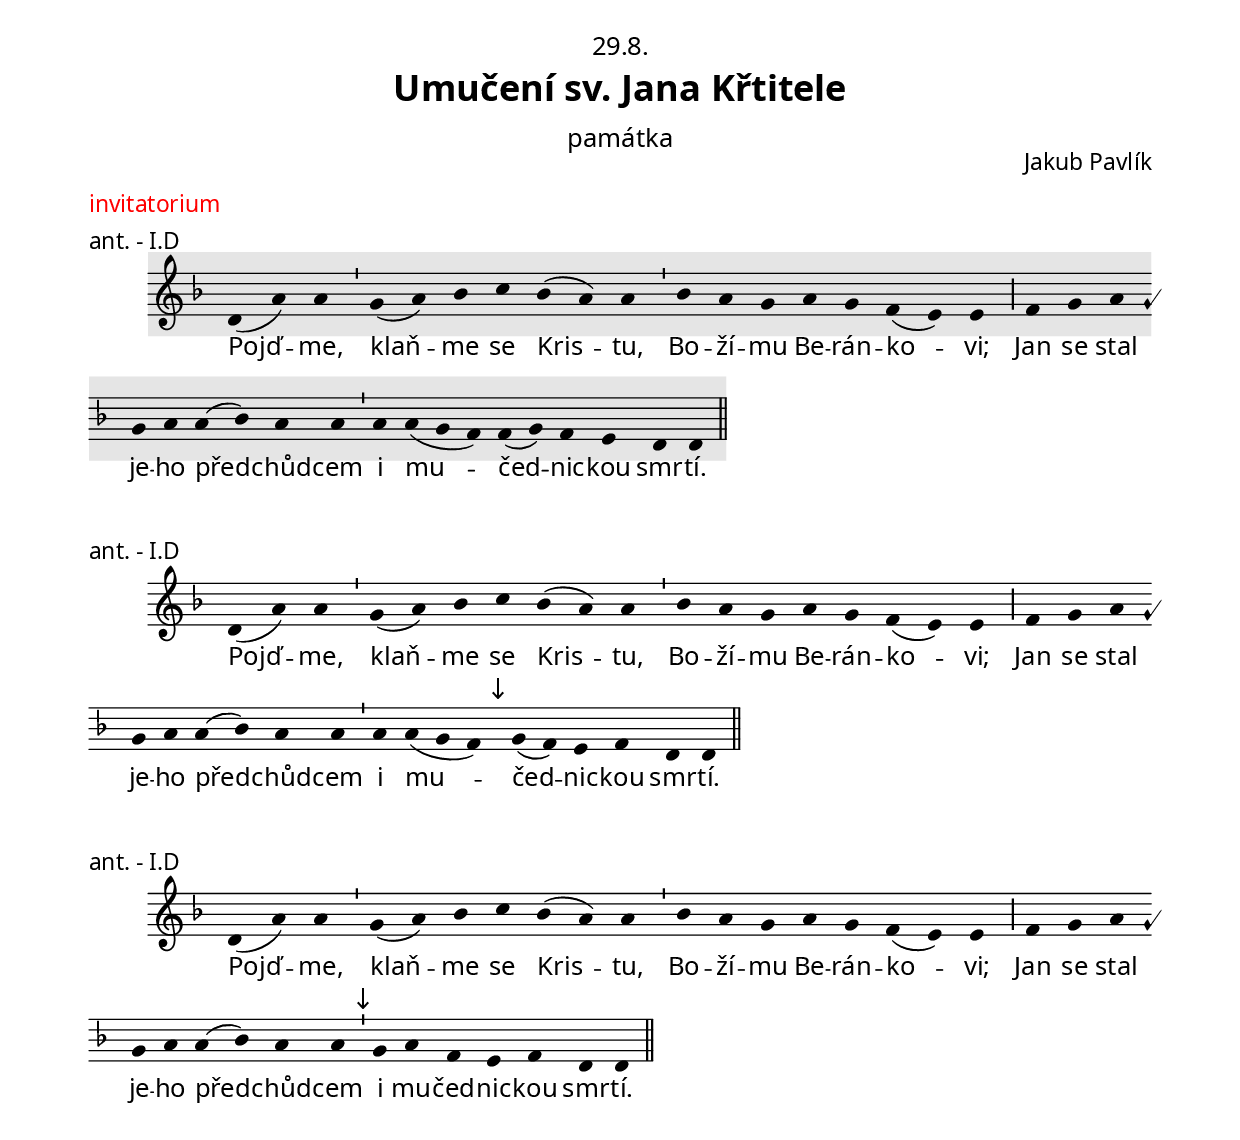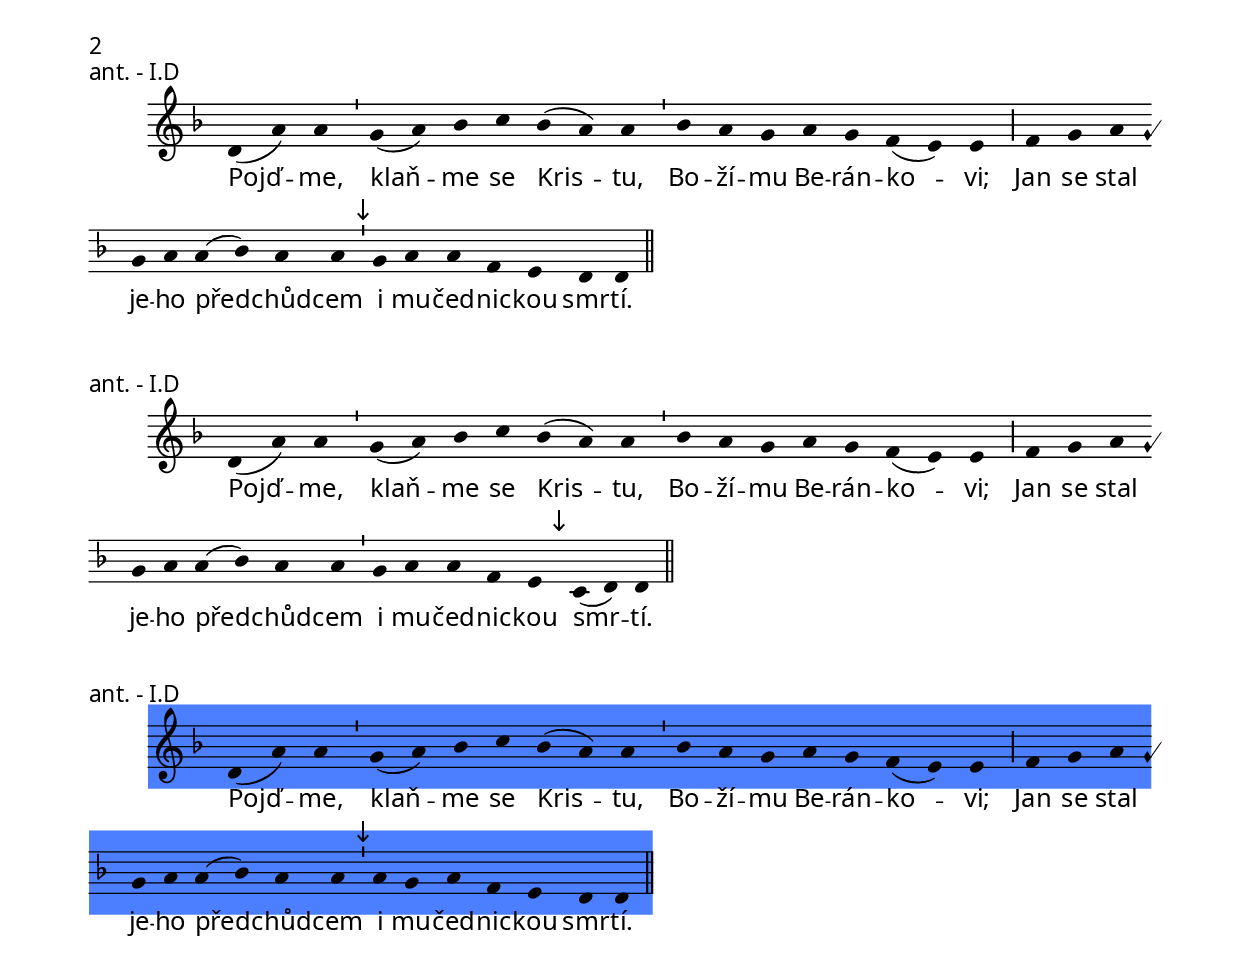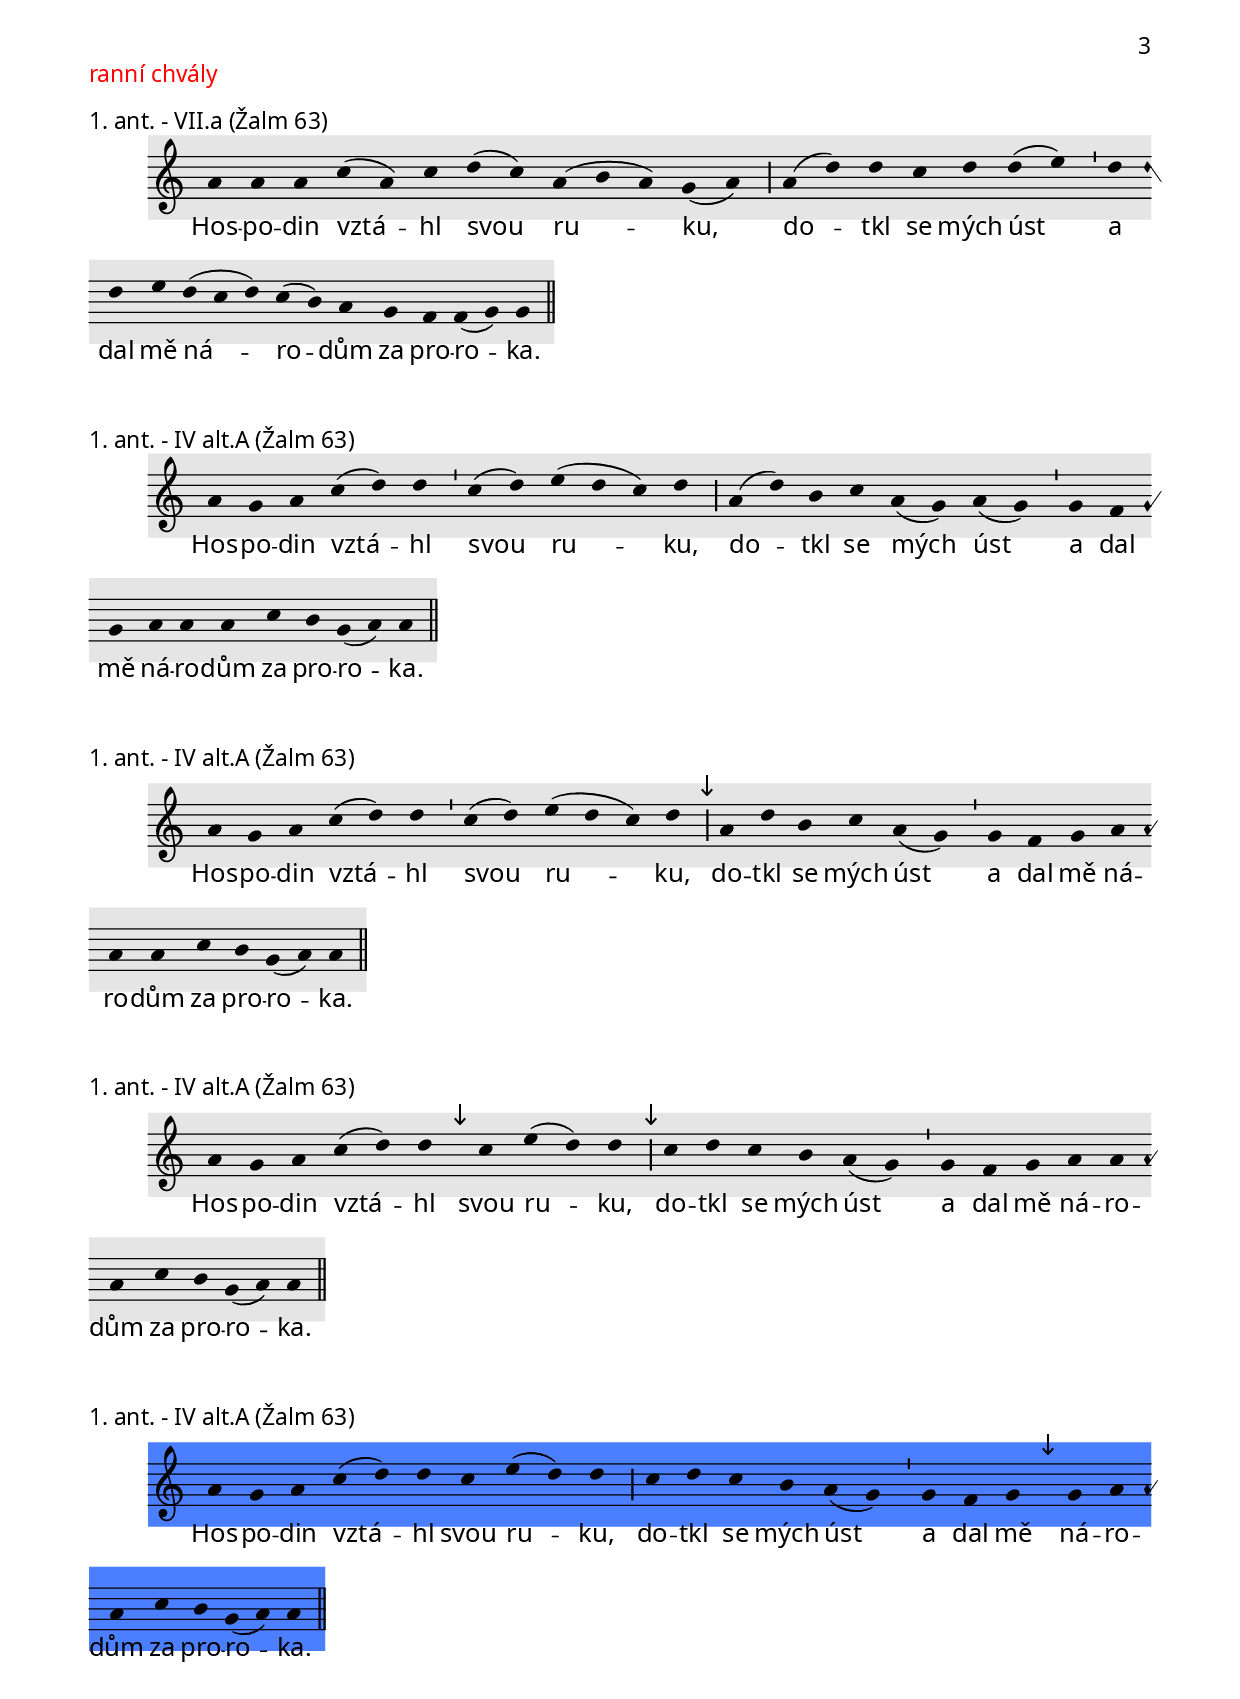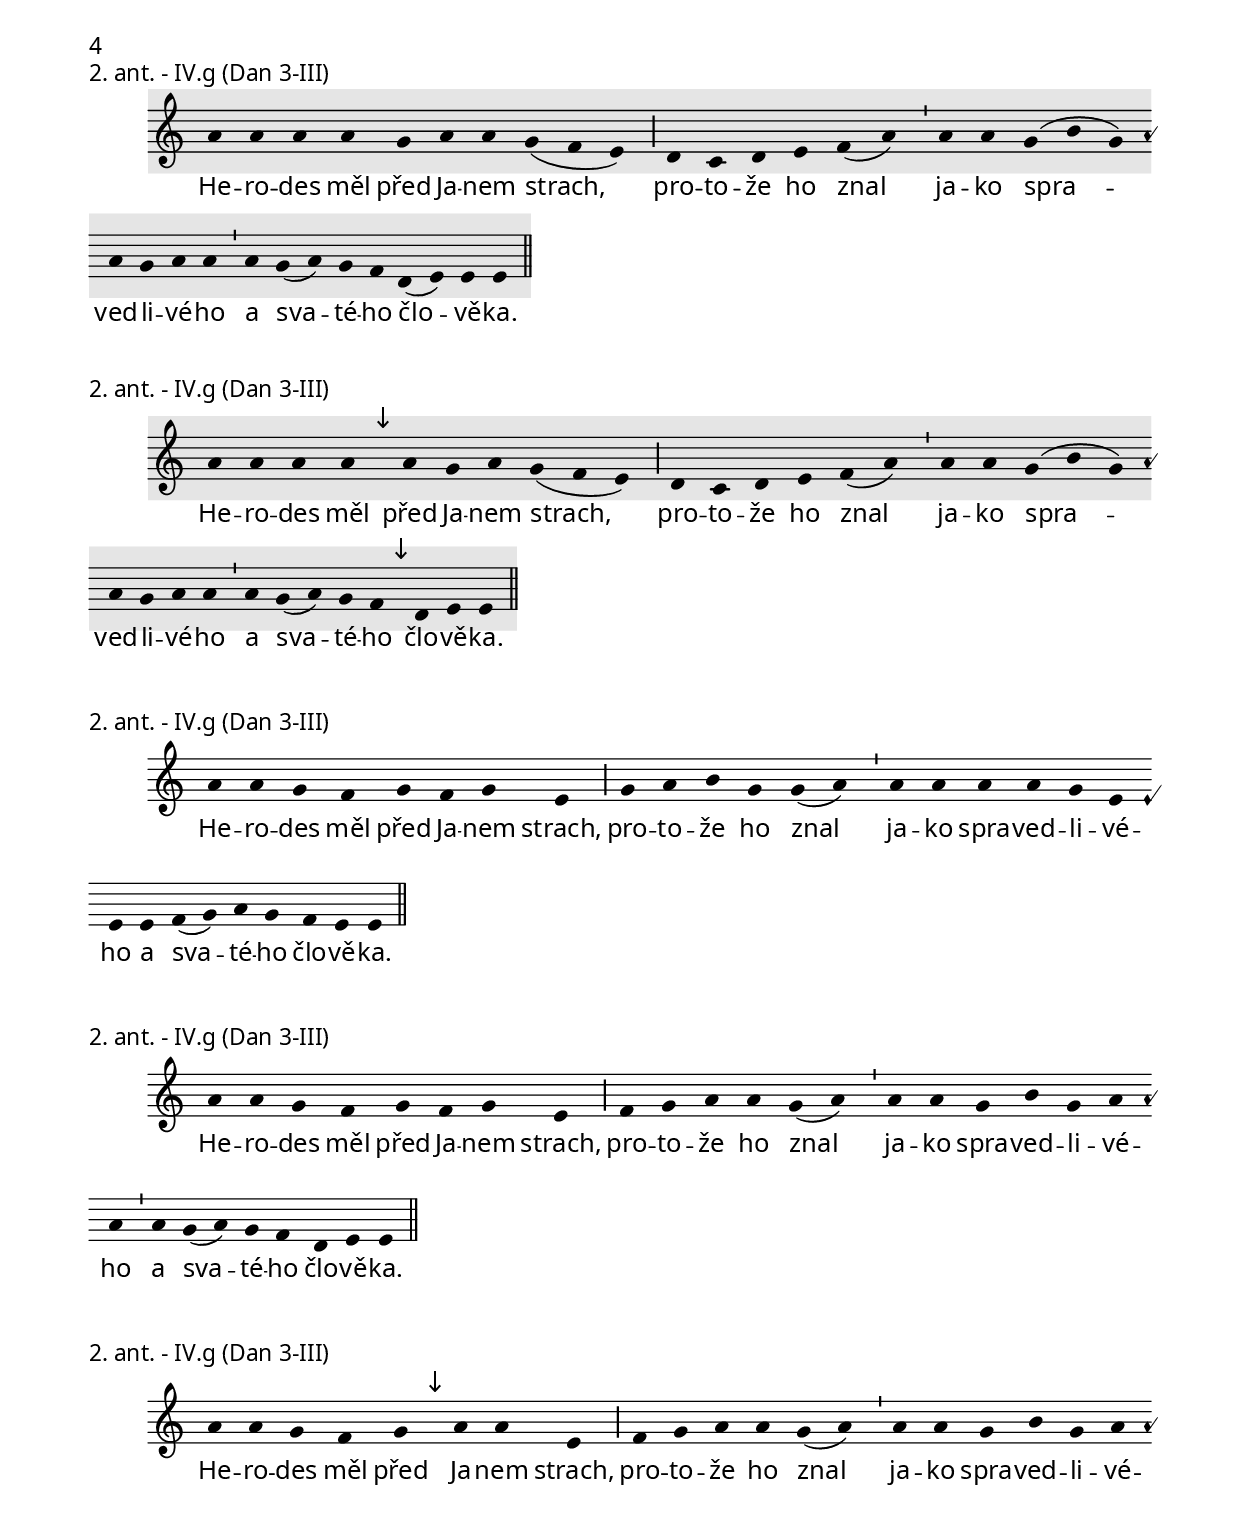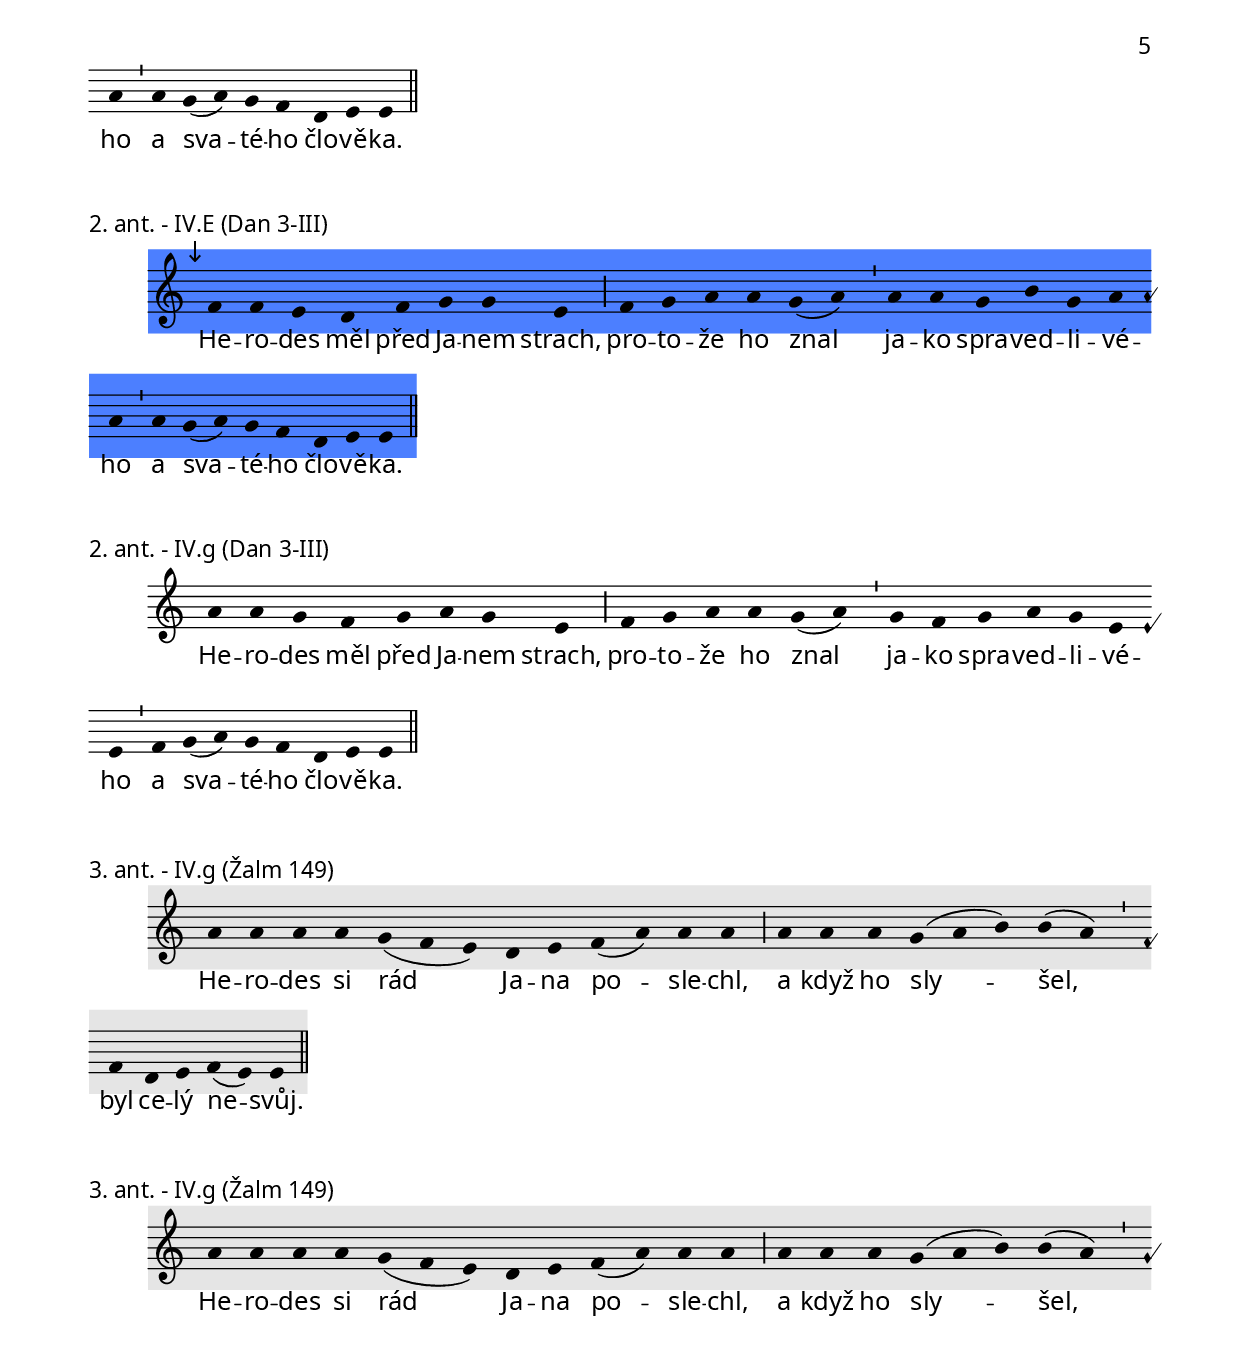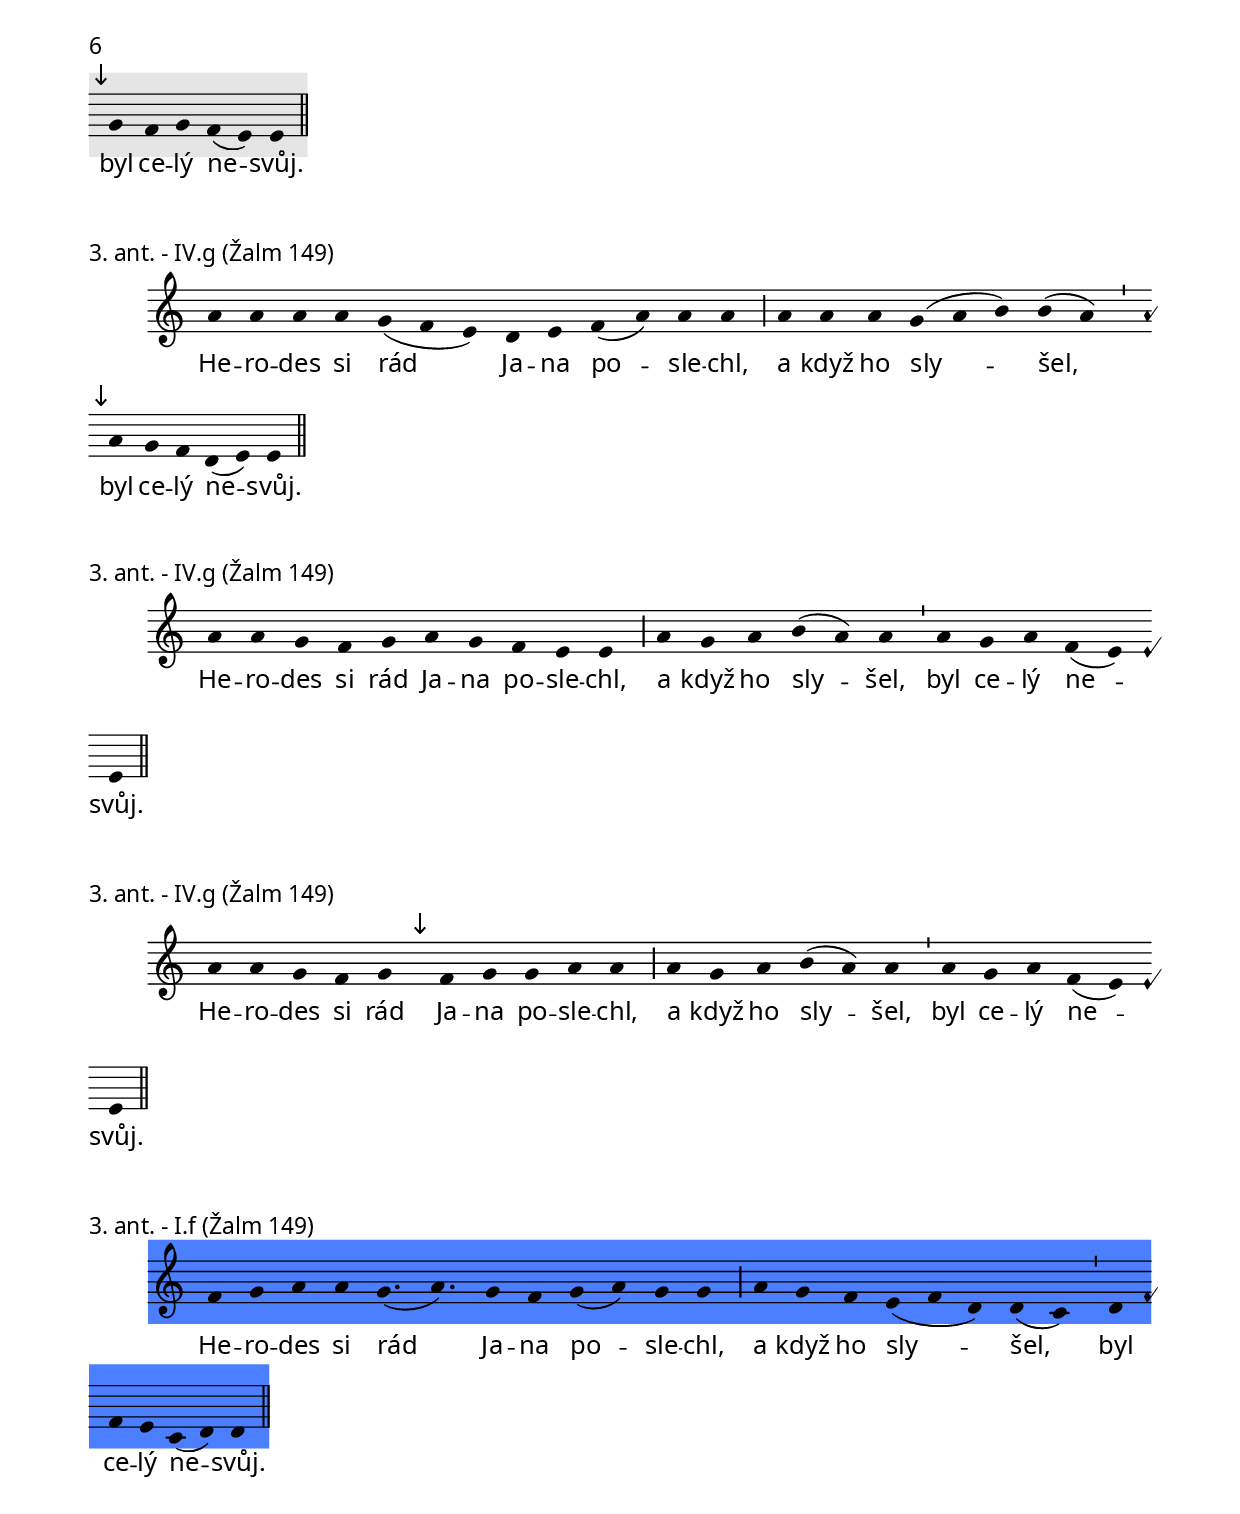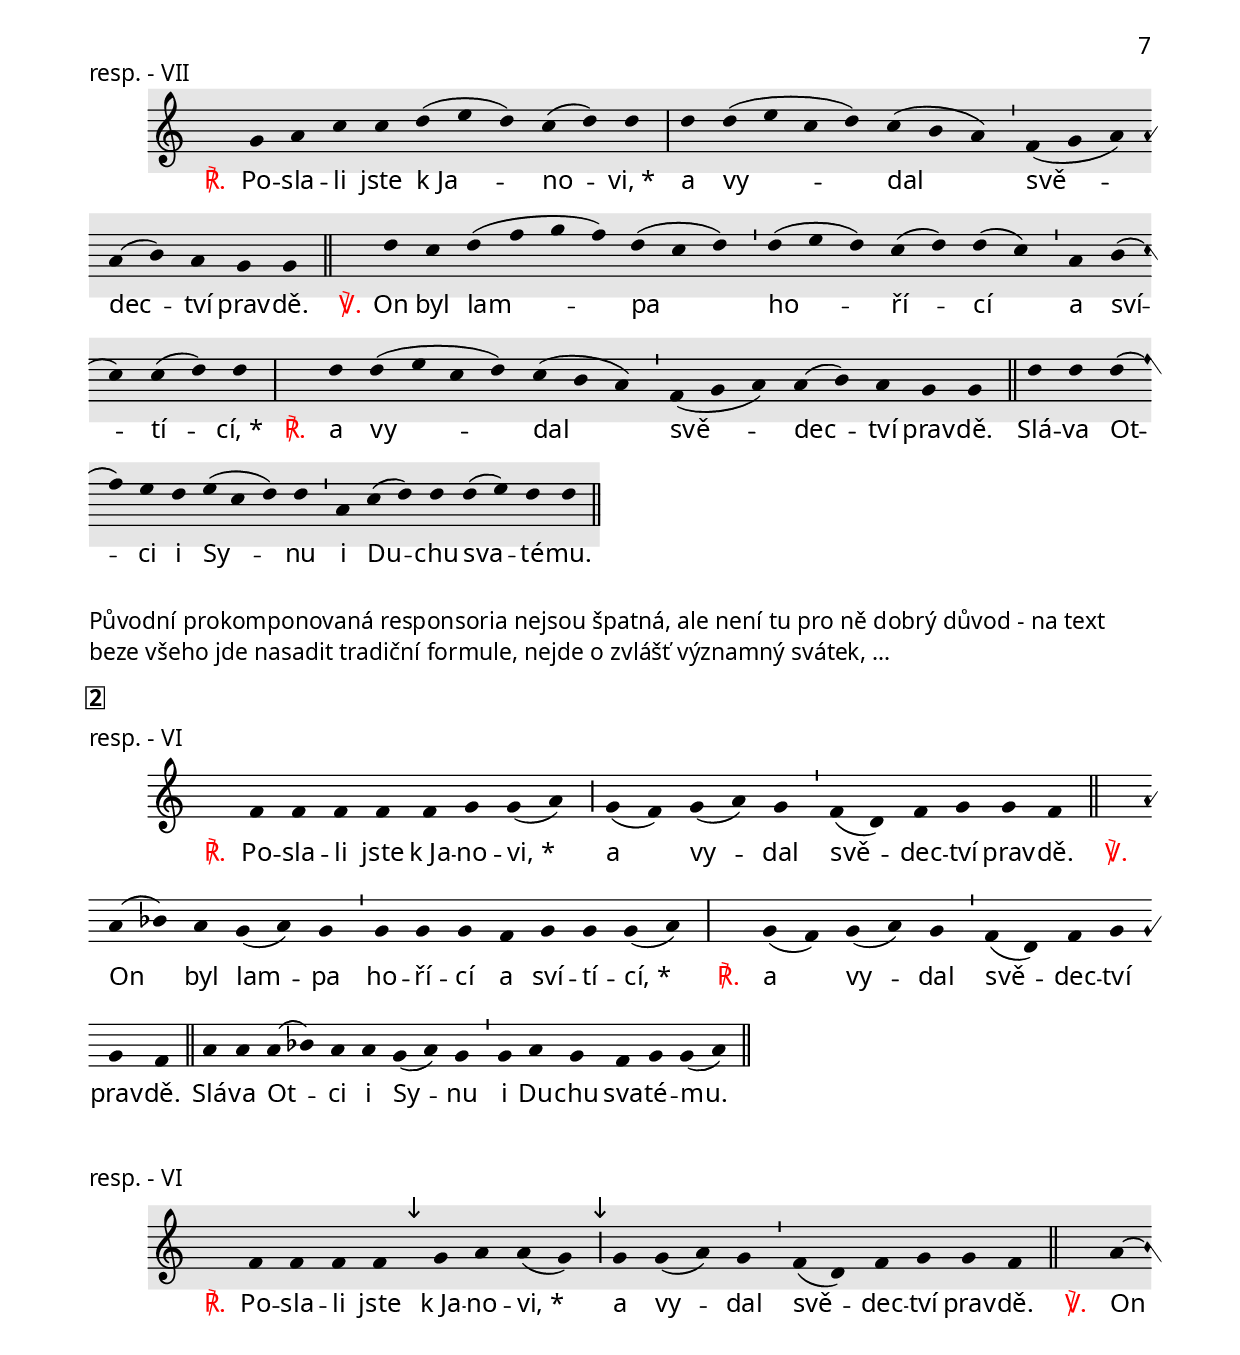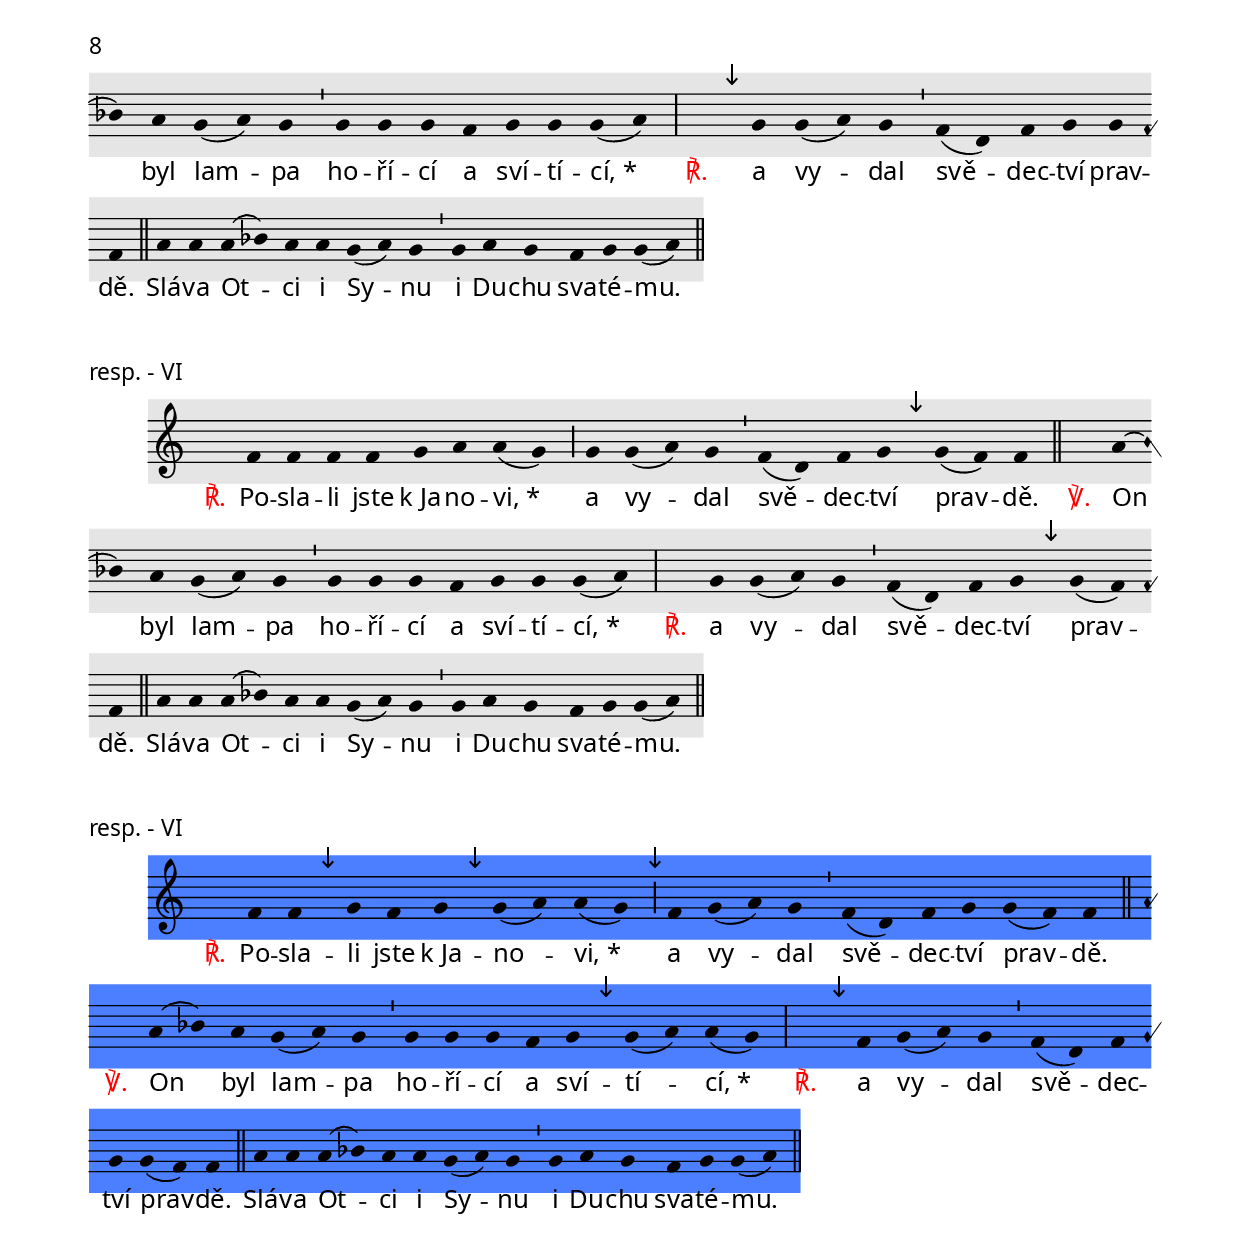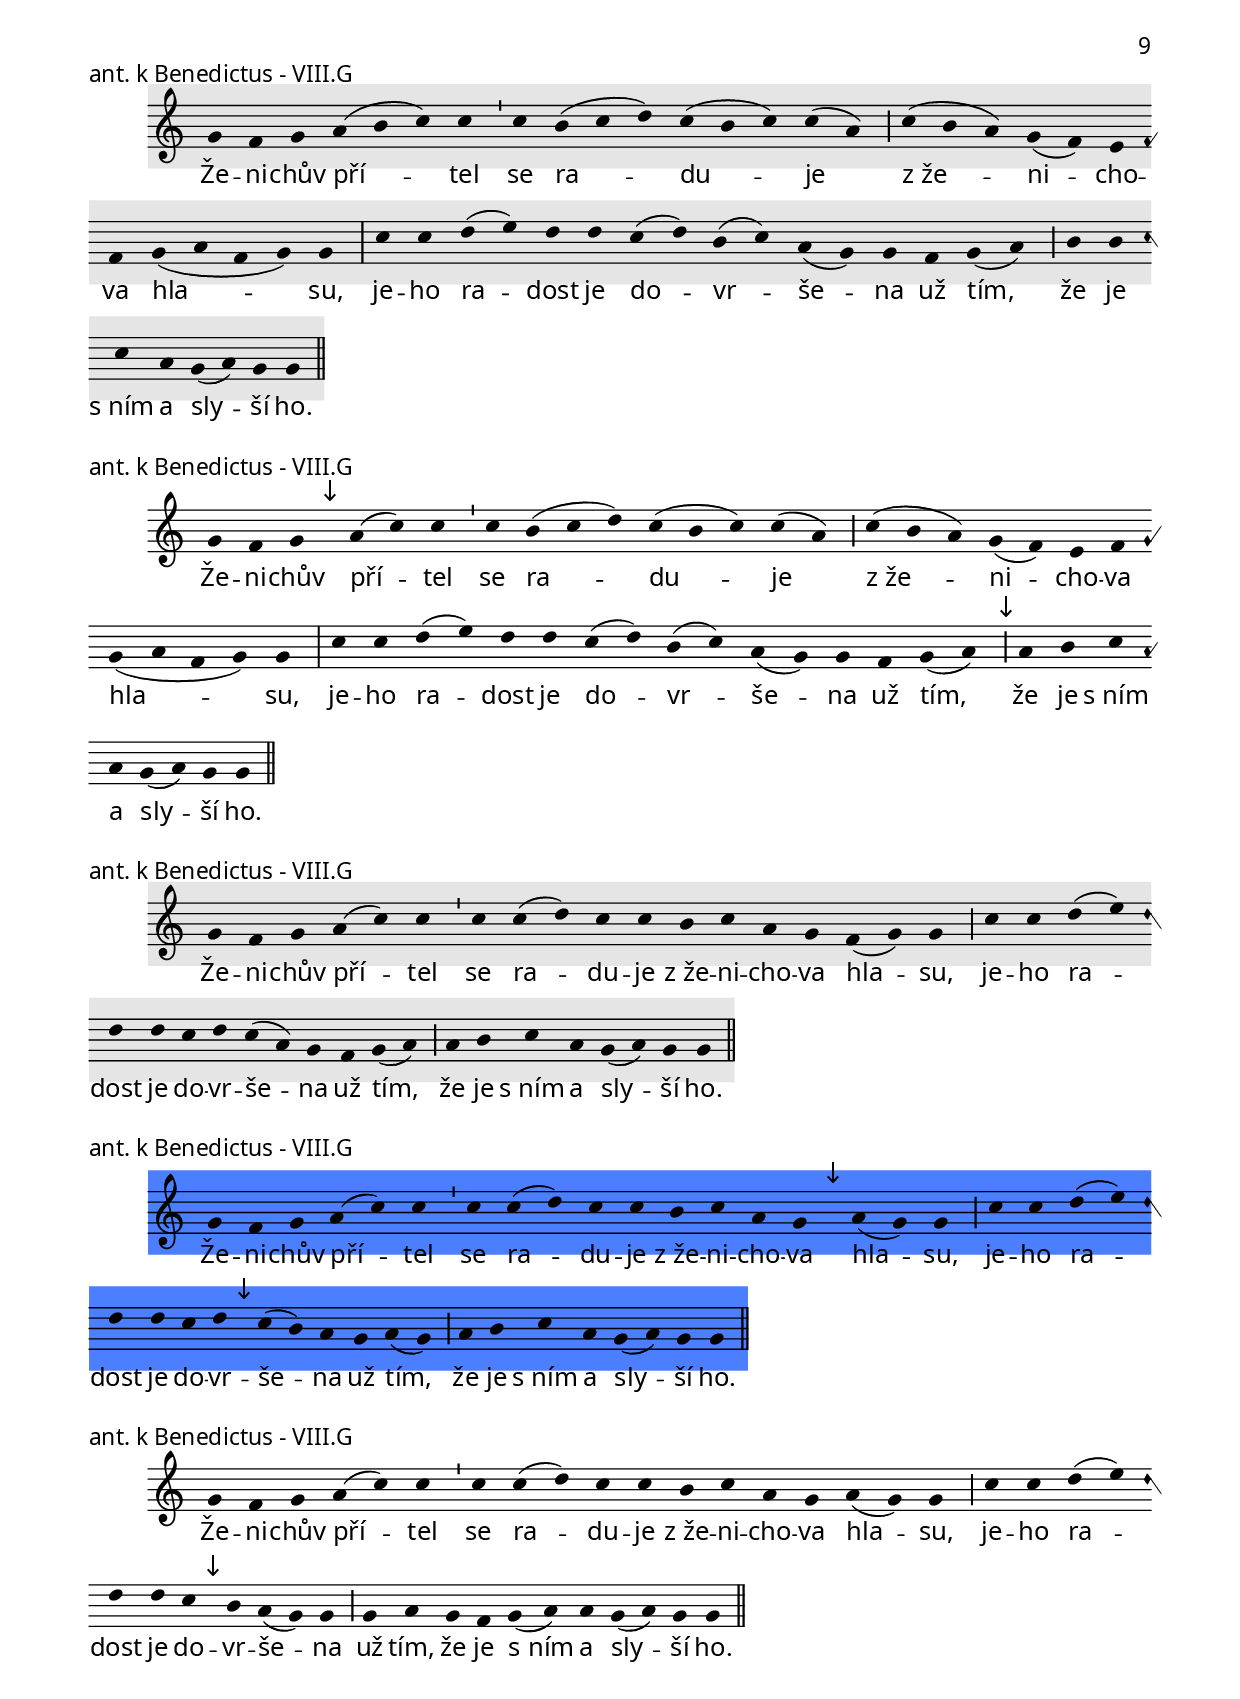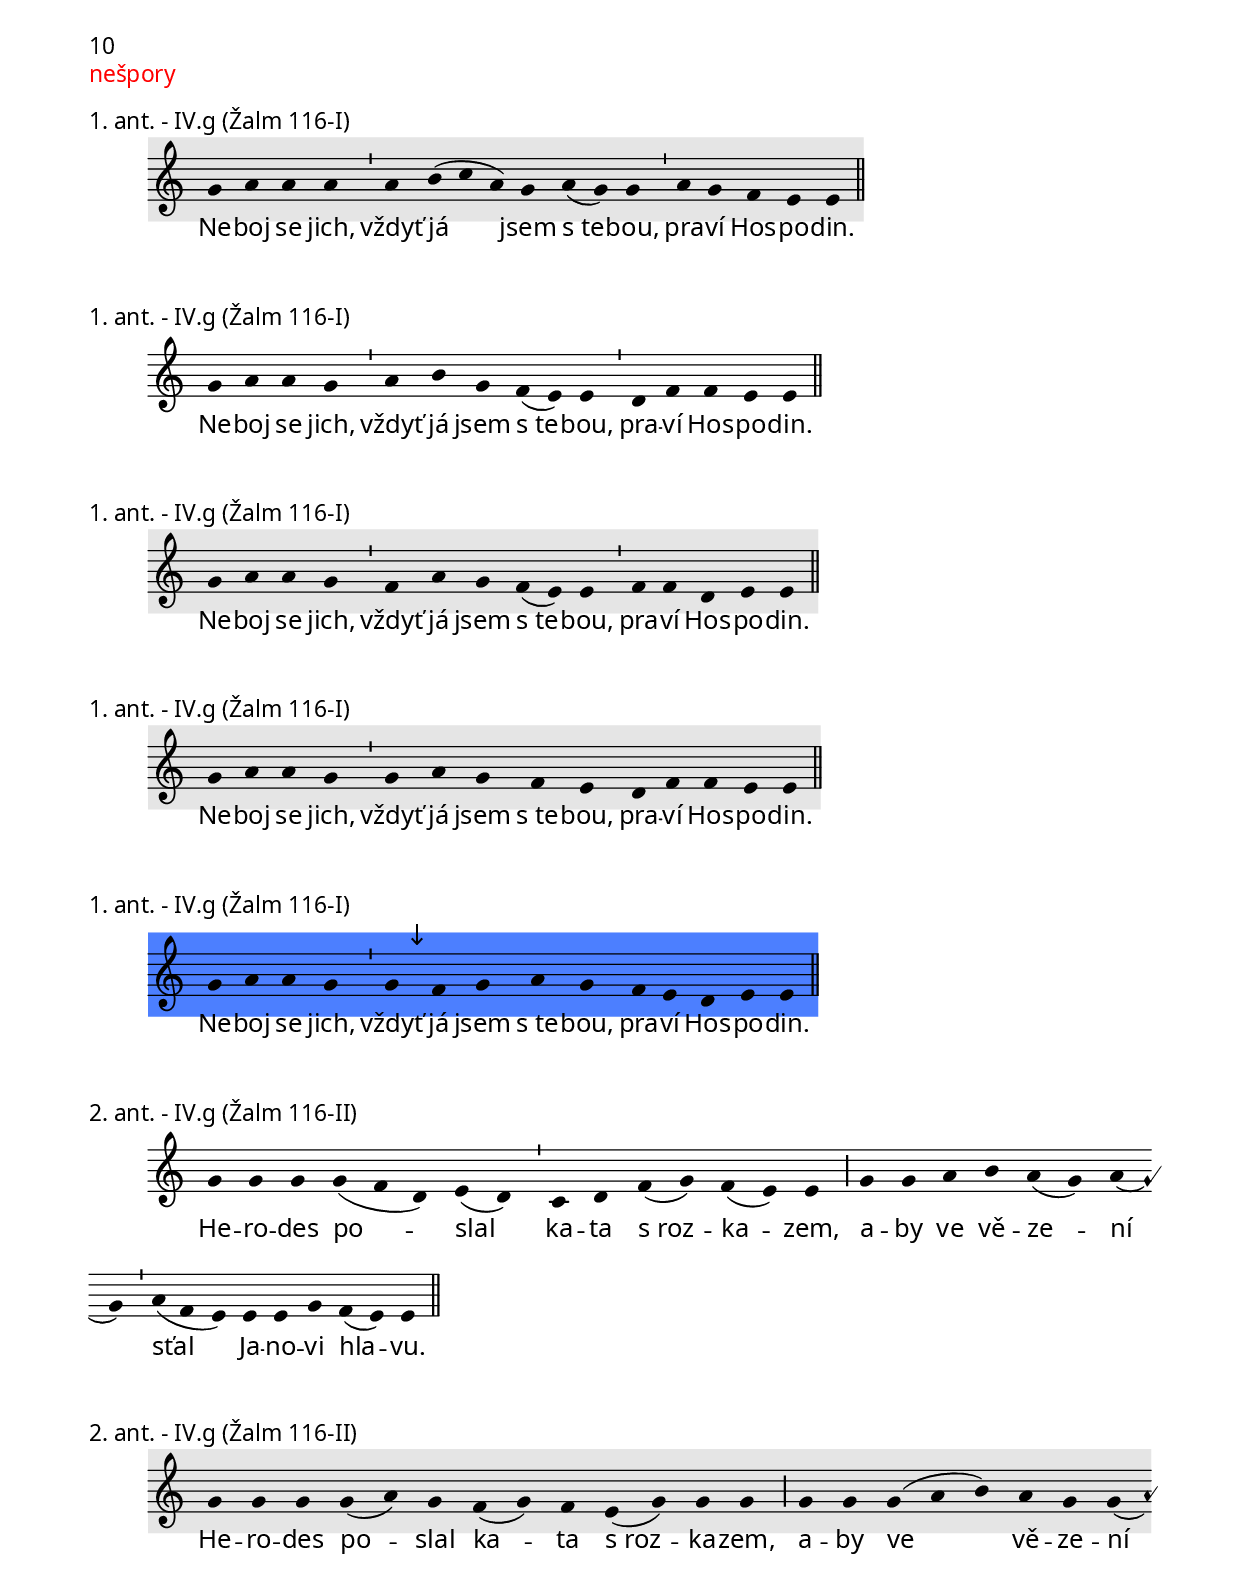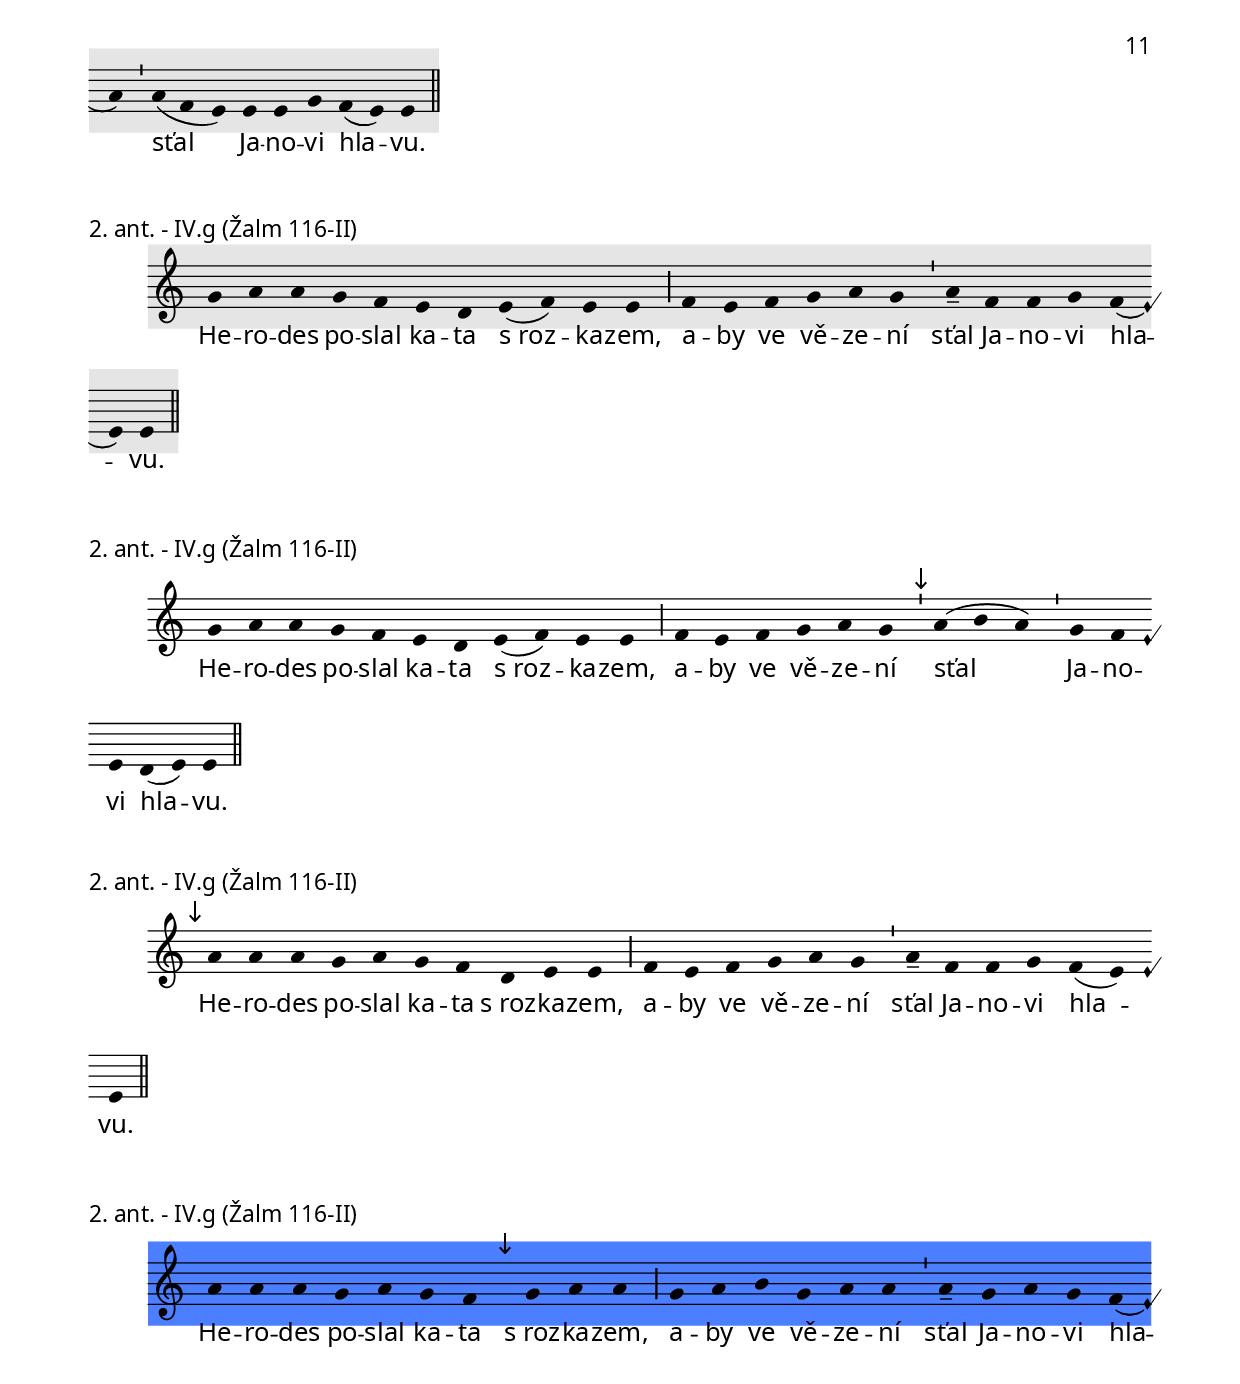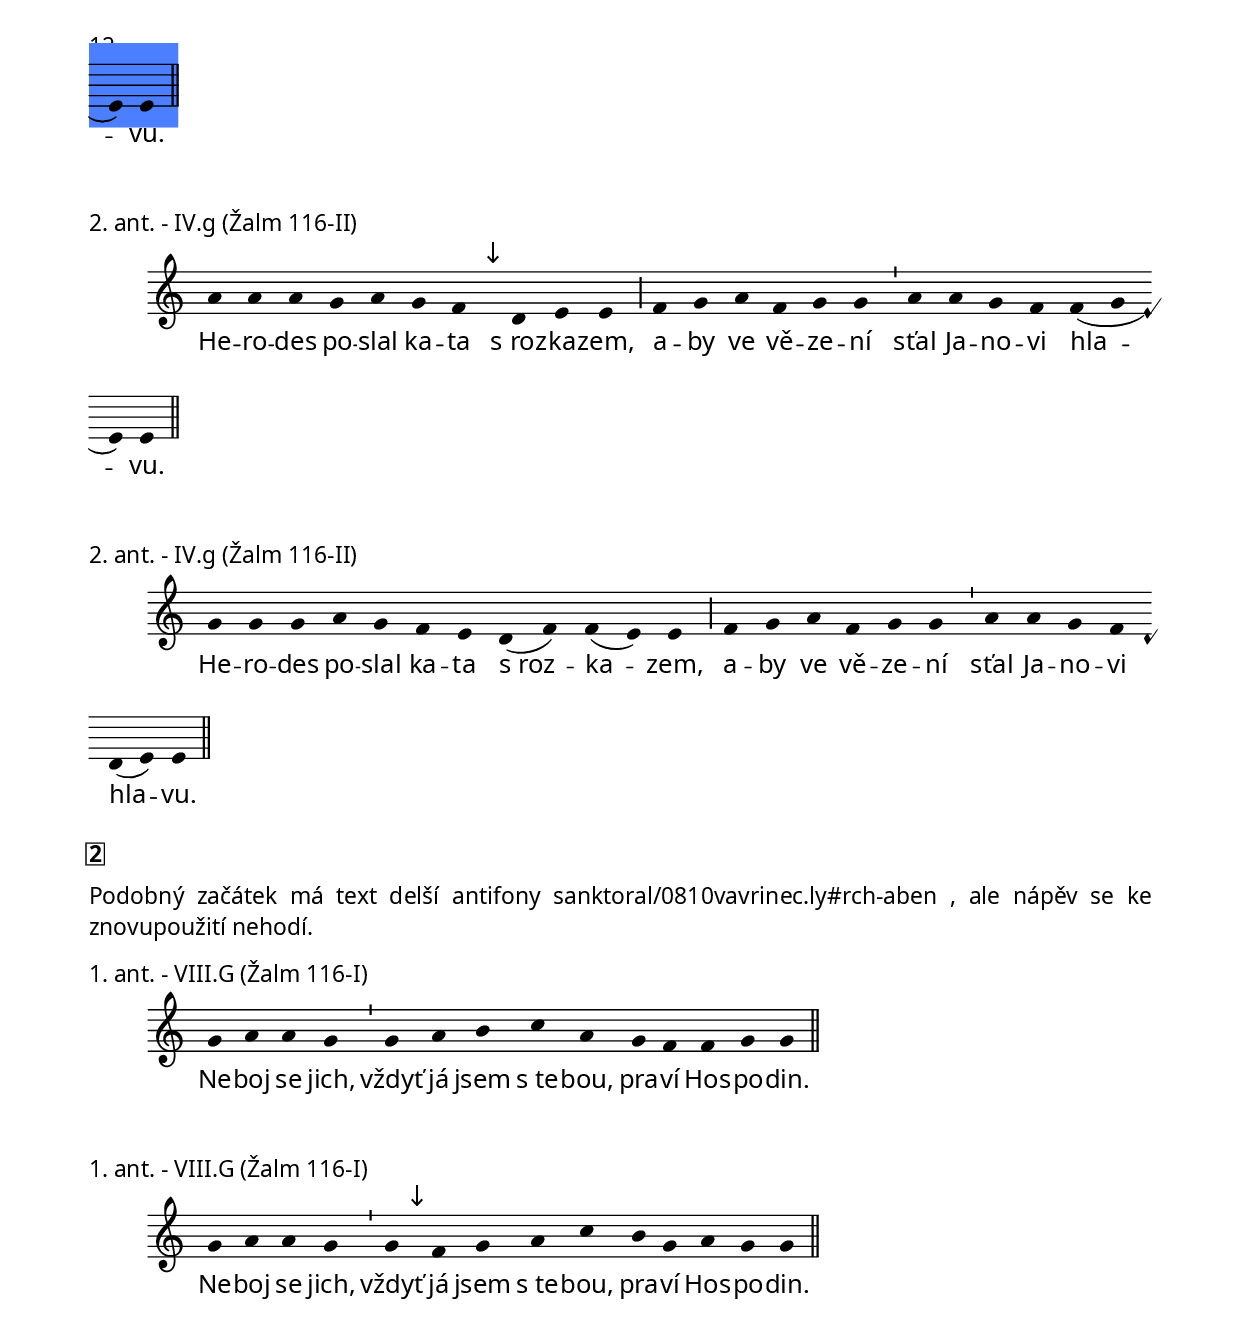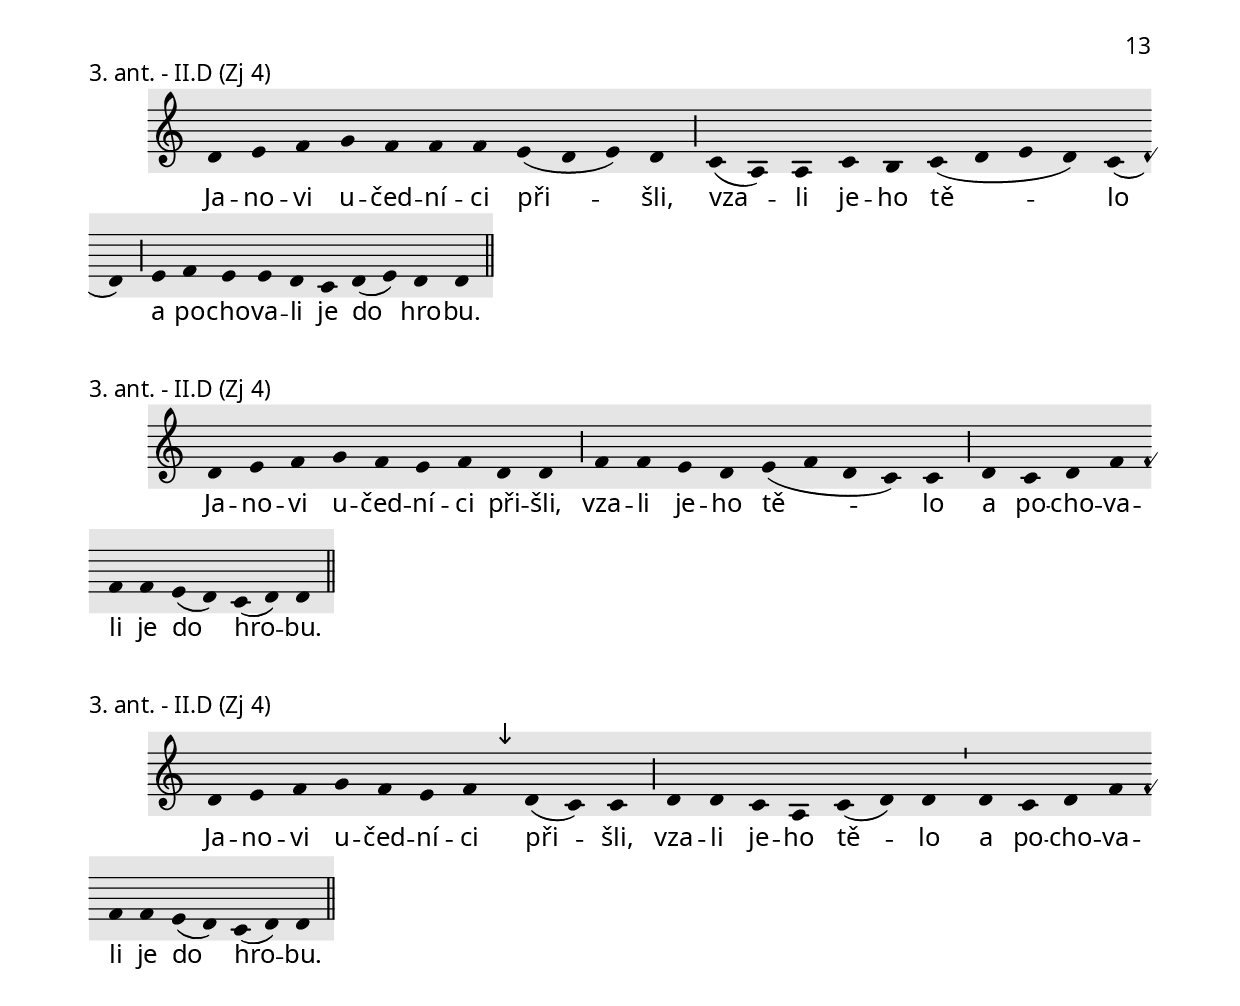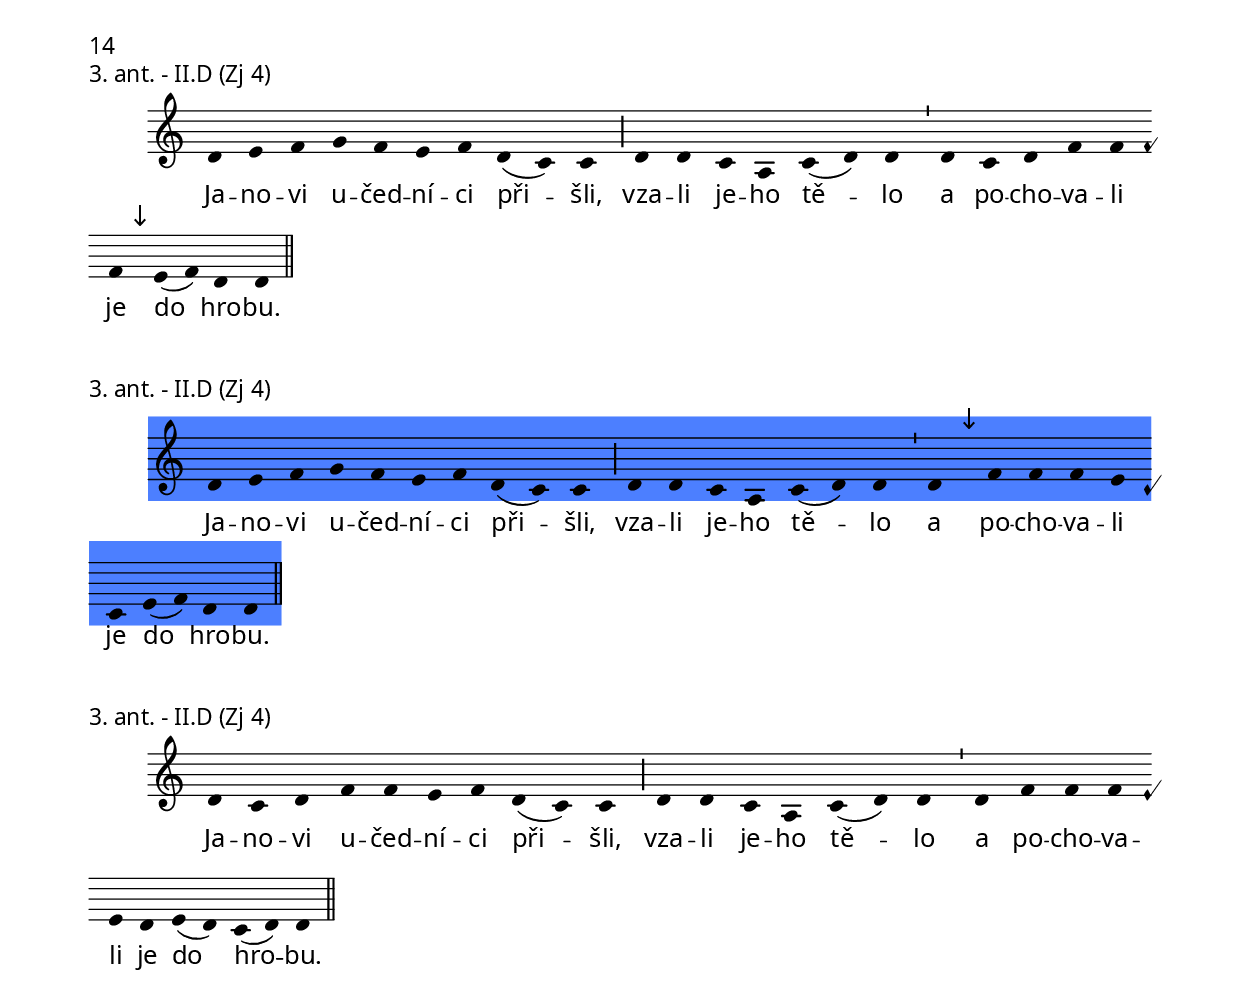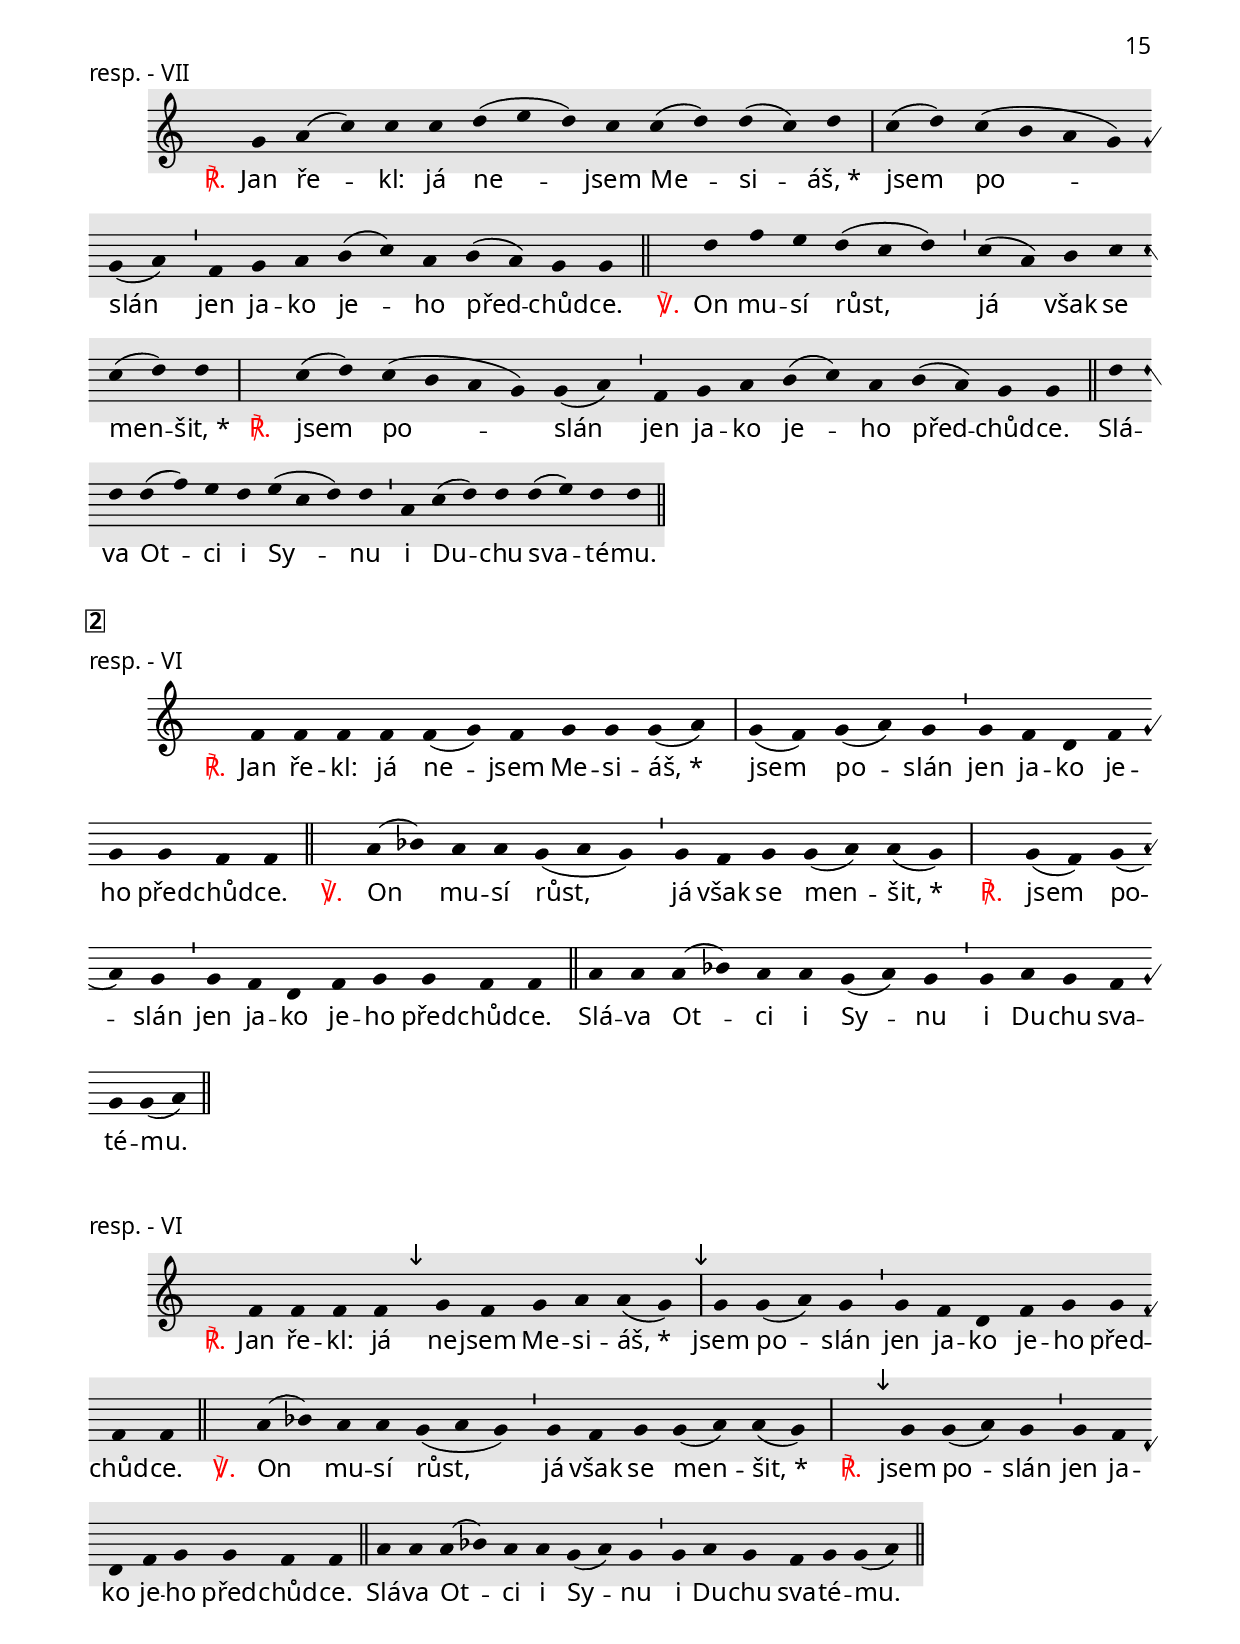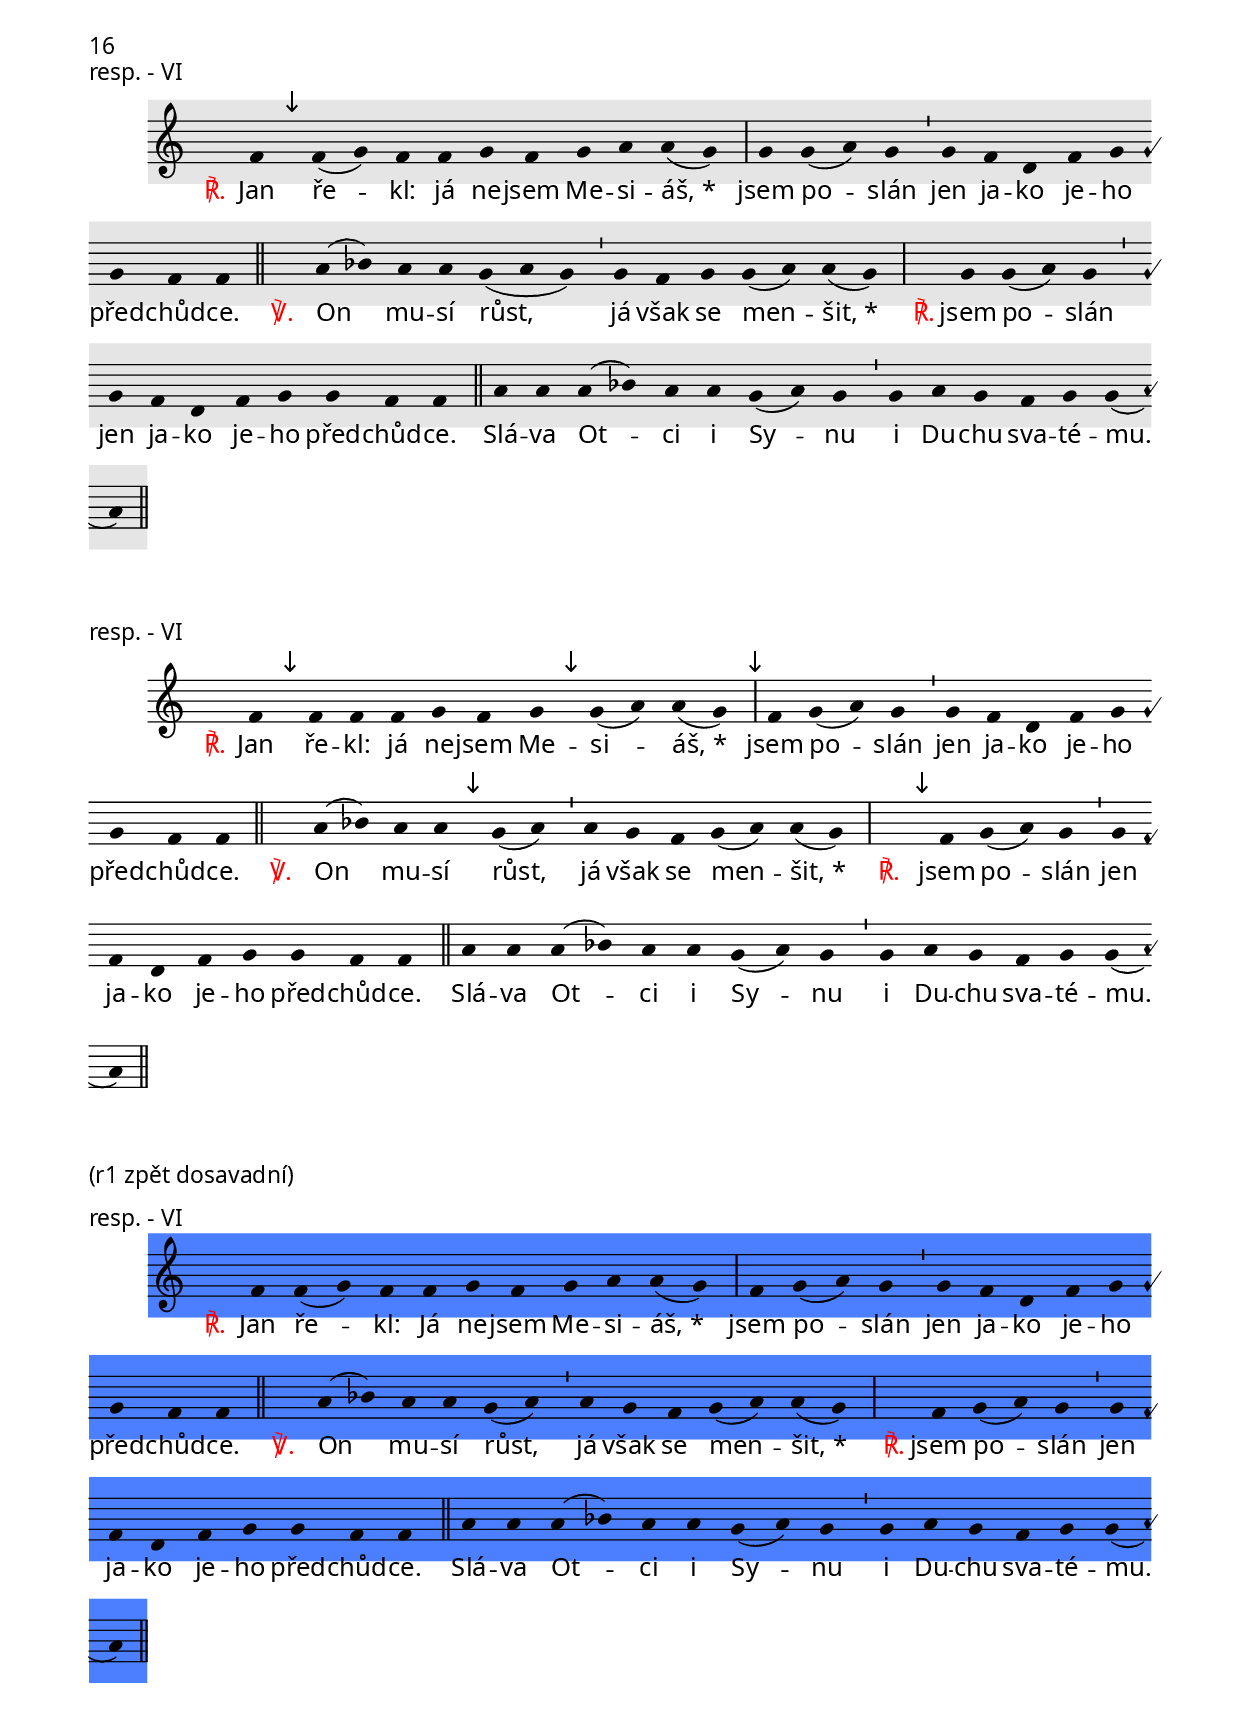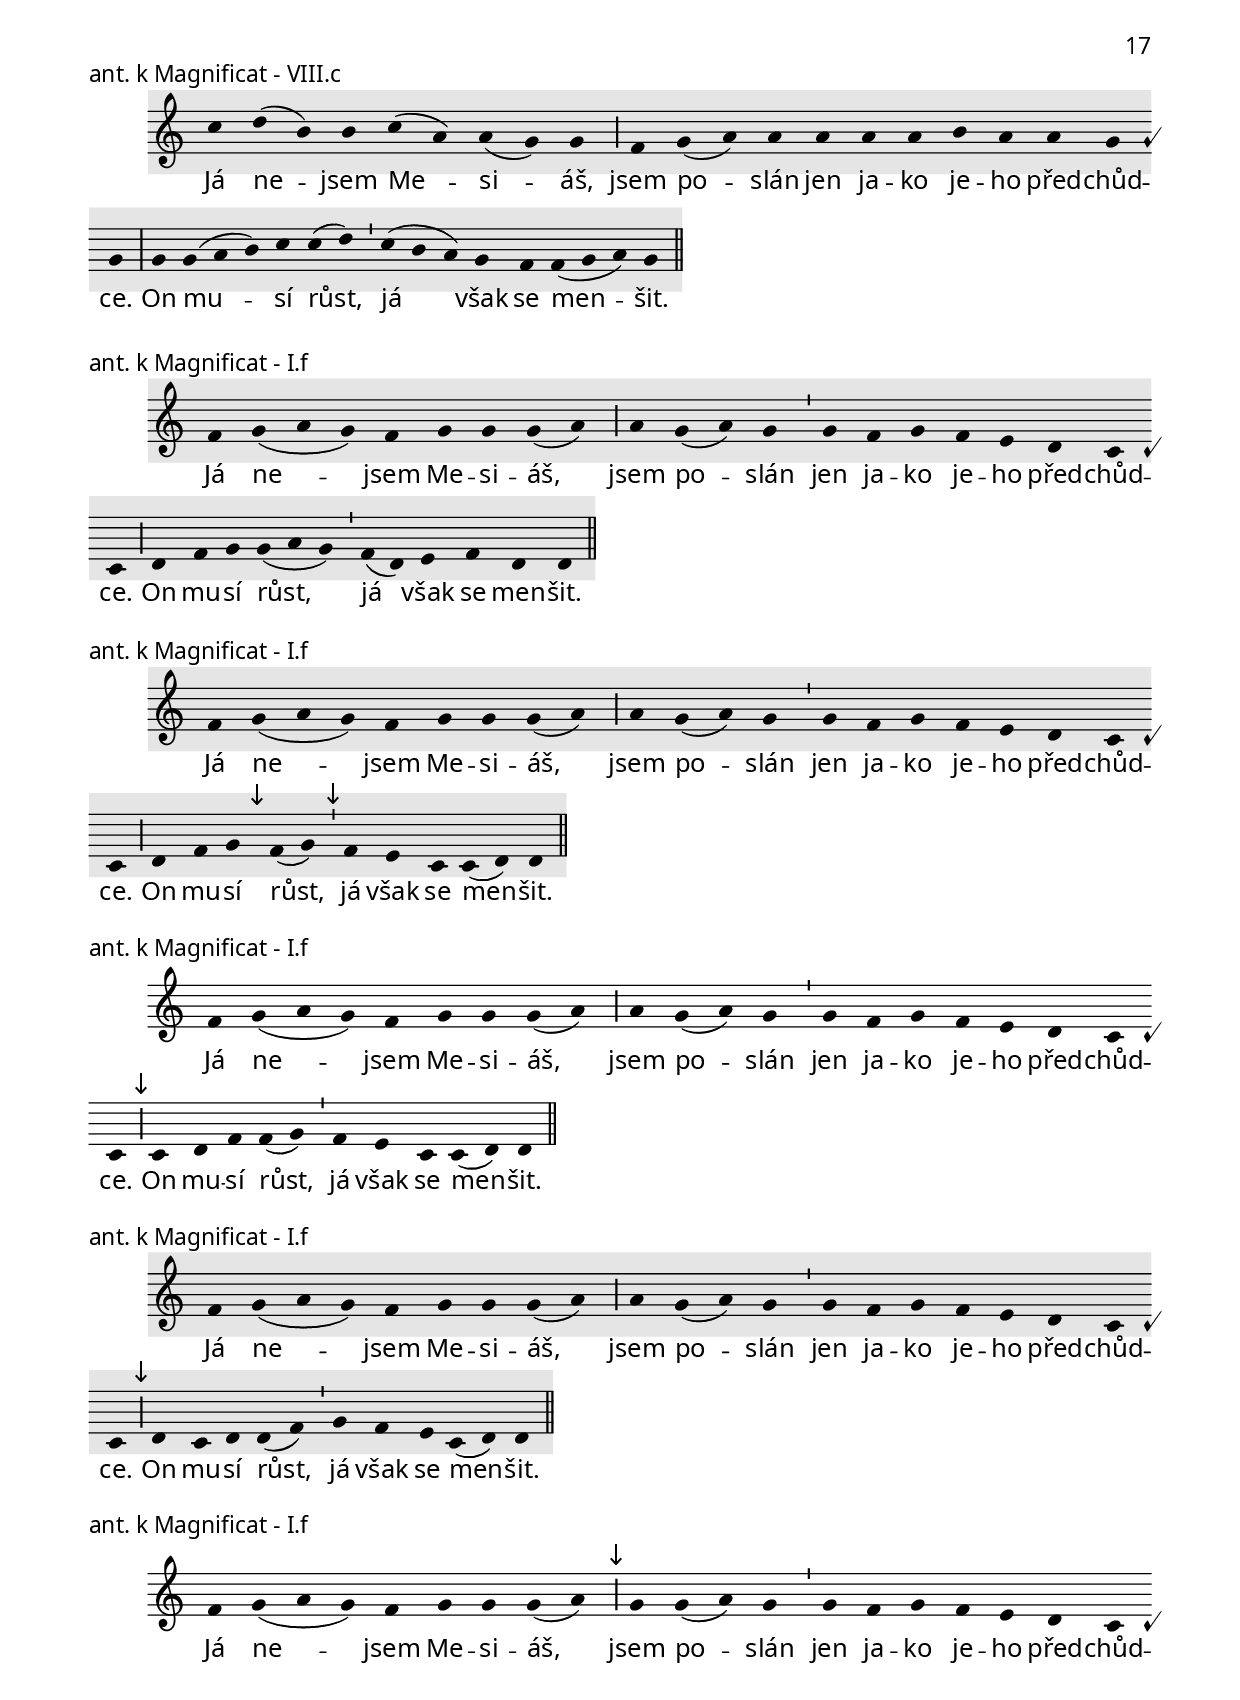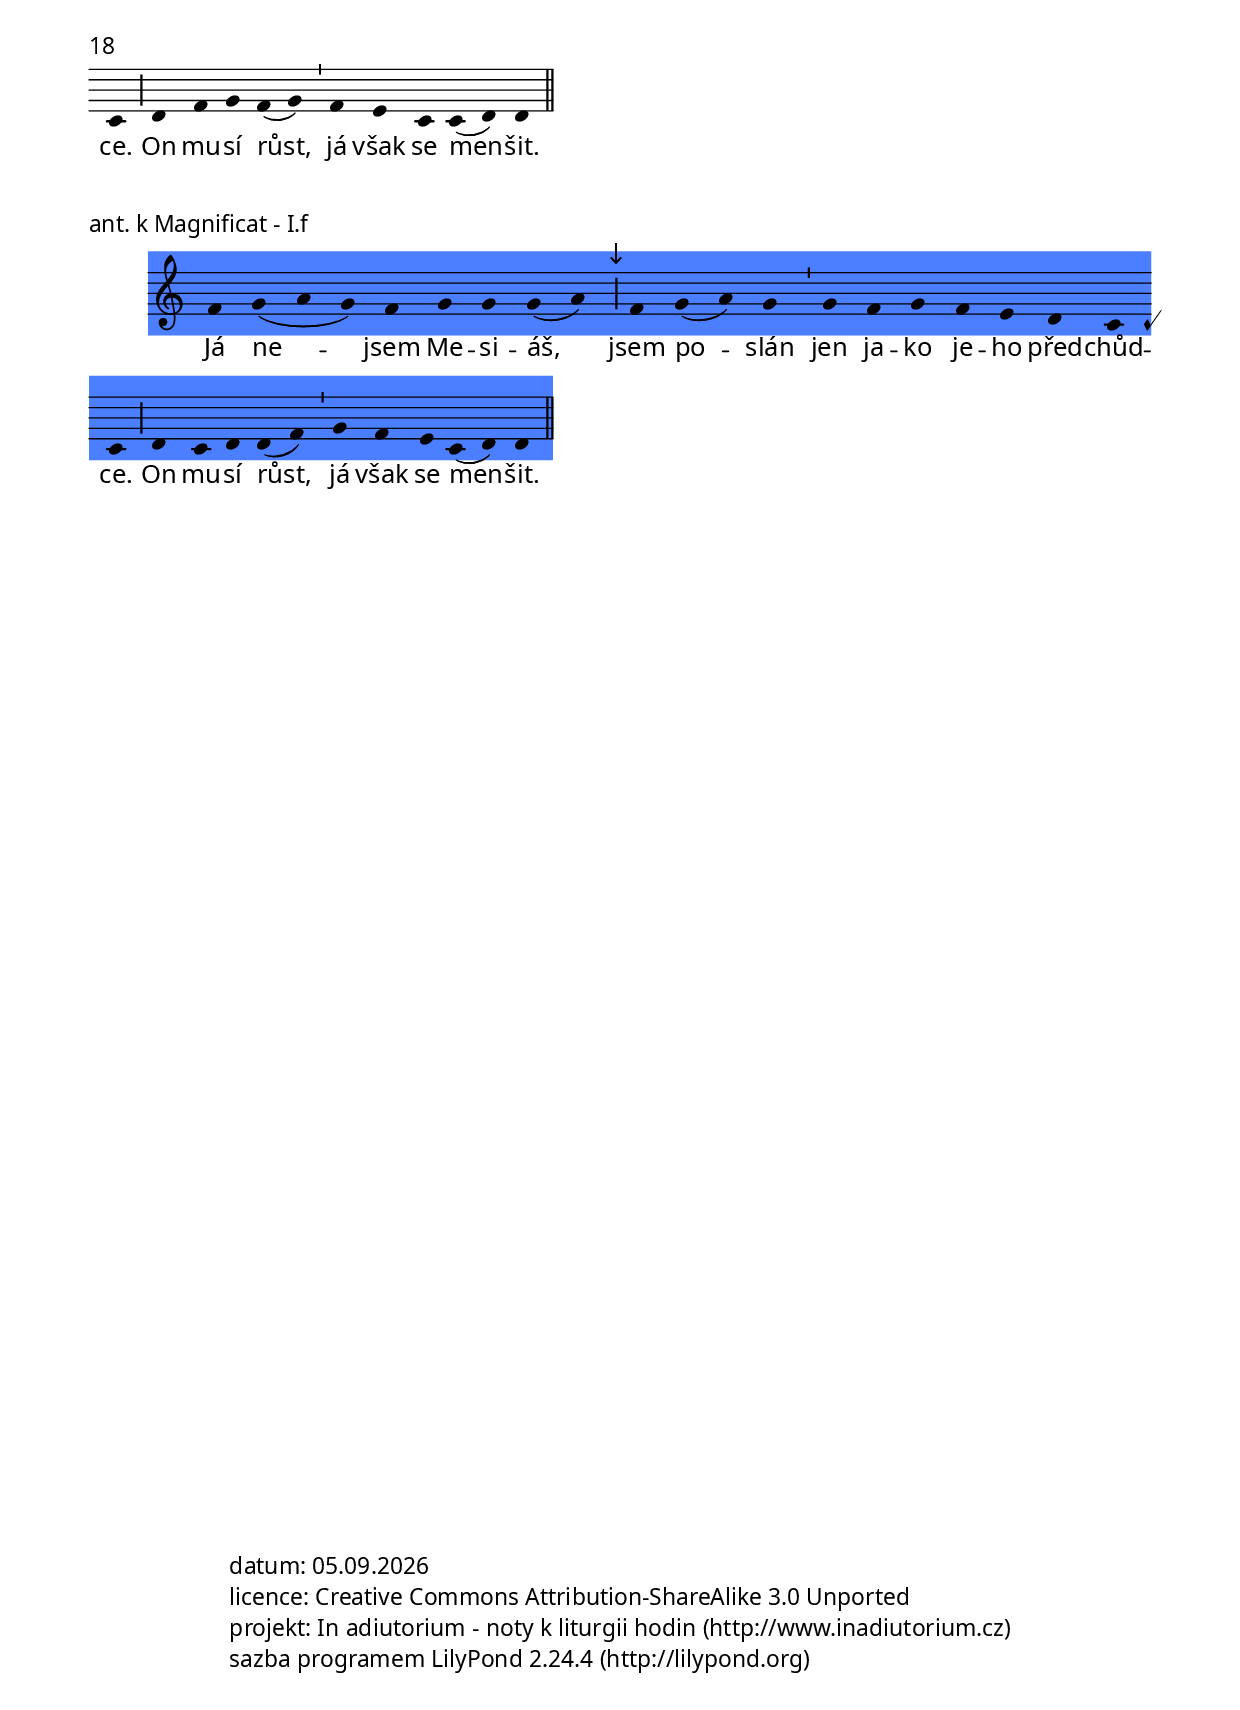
\version "2.15.40"

\include "../spolecne.ly"
\include "../dilyresponsorii.ly"

\header {
  title = \markup\titleSvatek
            "Umučení sv. Jana Křtitele"
            památka
            29.8.
  composer = "Jakub Pavlík"
}

\markup {\nadpisHodinka {"invitatorium"}}

\score {
  \relative c' {
    \zvyraznovacSedy
    \choralniRezim
    \key f \major
    d4( a') a \barMin g( a) bes c bes( a) a \barMin
    bes a g a g f( e) e \barMaior
    f g a g a a( bes) a a \barMin
    a a( g f) f( g) f e d d \barFinalis
  }
  \addlyrics {
    Pojď -- me, klaň -- me se Kris -- tu,
    Bo -- ží -- mu Be -- rán -- ko -- vi;
    Jan se stal je -- ho před -- chůd -- cem
    i mu -- čed -- nic -- kou smr -- tí.
  }
  \header {
    quid = "ant."
    modus = "I"
    differentia = "D"
    psalmus = ""
    id = "invit"
    fons = "první část je z invitatoria Narození Jana Křtitele"
    piece = \markup {\sestavTitulekBezZalmu}
  }
}

\score {
  \relative c' {
    \choralniRezim
    \key f \major
    d4( a') a \barMin g( a) bes c bes( a) a \barMin
    bes a g a g f( e) e \barMaior
    f g a g a a( bes) a a \barMin
    a a( g f) \mark\sipka g( f) e f d d \barFinalis
  }
  \addlyrics {
    Pojď -- me, klaň -- me se Kris -- tu,
    Bo -- ží -- mu Be -- rán -- ko -- vi;
    Jan se stal je -- ho před -- chůd -- cem
    i mu -- čed -- nic -- kou smr -- tí.
  }
  \header {
    quid = "ant."
    modus = "I"
    differentia = "D"
    psalmus = ""
    id = "invit"
    fons = "první část je z invitatoria Narození Jana Křtitele"
    piece = \markup {\sestavTitulekBezZalmu}
  }
}

\score {
  \relative c' {
    \choralniRezim
    \key f \major
    d4( a') a \barMin g( a) bes c bes( a) a \barMin
    bes a g a g f( e) e \barMaior
    f g a g a a( bes) a a \barMin
    \mark\sipka g a f e f d d \barFinalis
  }
  \addlyrics {
    Pojď -- me, klaň -- me se Kris -- tu,
    Bo -- ží -- mu Be -- rán -- ko -- vi;
    Jan se stal je -- ho před -- chůd -- cem
    i mu -- čed -- nic -- kou smr -- tí.
  }
  \header {
    quid = "ant."
    modus = "I"
    differentia = "D"
    psalmus = ""
    id = "invit"
    fons = "první část je z invitatoria Narození Jana Křtitele"
    piece = \markup {\sestavTitulekBezZalmu}
  }
}

\score {
  \relative c' {
    \choralniRezim
    \key f \major
    d4( a') a \barMin g( a) bes c bes( a) a \barMin
    bes a g a g f( e) e \barMaior
    f g a g a a( bes) a a \barMin
    \mark\sipka g a a f e d d \barFinalis
  }
  \addlyrics {
    Pojď -- me, klaň -- me se Kris -- tu,
    Bo -- ží -- mu Be -- rán -- ko -- vi;
    Jan se stal je -- ho před -- chůd -- cem
    i mu -- čed -- nic -- kou smr -- tí.
  }
  \header {
    quid = "ant."
    modus = "I"
    differentia = "D"
    psalmus = ""
    id = "invit"
    fons = "první část je z invitatoria Narození Jana Křtitele"
    piece = \markup {\sestavTitulekBezZalmu}
  }
}

\score {
  \relative c' {
    \choralniRezim
    \key f \major
    d4( a') a \barMin g( a) bes c bes( a) a \barMin
    bes a g a g f( e) e \barMaior
    f g a g a a( bes) a a \barMin
    g a a f e \mark\sipka c( d) d \barFinalis
  }
  \addlyrics {
    Pojď -- me, klaň -- me se Kris -- tu,
    Bo -- ží -- mu Be -- rán -- ko -- vi;
    Jan se stal je -- ho před -- chůd -- cem
    i mu -- čed -- nic -- kou smr -- tí.
  }
  \header {
    quid = "ant."
    modus = "I"
    differentia = "D"
    psalmus = ""
    id = "invit"
    fons = "první část je z invitatoria Narození Jana Křtitele"
    piece = \markup {\sestavTitulekBezZalmu}
  }
}

\score {
  \relative c' {
    \zvyraznovacModry
    \choralniRezim
    \key f \major
    d4( a') a \barMin g( a) bes c bes( a) a \barMin
    bes a g a g f( e) e \barMaior
    f g a g a a( bes) a a \barMin
    \mark\sipka a g a f e d d \barFinalis
  }
  \addlyrics {
    Pojď -- me, klaň -- me se Kris -- tu,
    Bo -- ží -- mu Be -- rán -- ko -- vi;
    Jan se stal je -- ho před -- chůd -- cem
    i mu -- čed -- nic -- kou smr -- tí.
  }
  \header {
    quid = "ant."
    modus = "I"
    differentia = "D"
    psalmus = ""
    id = "invit"
    fial = "sanktoral/0624narozenikrtitele.ly#invit?zacatek"
    piece = \markup {\sestavTitulekBezZalmu}
  }
}

\pageBreak

\markup {\nadpisHodinka {"ranní chvály"}}

\score {
  \relative c'' {
    \zvyraznovacSedy
    \choralniRezim
    a4 a a c( a) c d( c) a( b a) g( a) \barMaior
    a( d) d c d d( e) \barMin
    d d e d( c d) c( b) a g f f( g) g \barFinalis
  }
  \addlyrics {
    Hos -- po -- din vztá -- hl svou ru -- ku,
    do -- tkl se mých úst
    a dal mě ná -- ro -- dům za pro -- ro -- ka.
  }
  \header {
    quid = "1. ant."
    modus = "VII"
    differentia = "a"
    psalmus = "Žalm 63"
    id = "rch-a1"
    piece = \markup {\sestavTitulek}
  }
}

\score {
  \relative c'' {
    \zvyraznovacSedy
    \choralniRezim
    a4 g a c( d) d \barMin
    c( d) e( d c) d \barMaior
    a( d) b c a( g) a( g) \barMin
    g f g a a a c b g( a) a \barFinalis
  }
  \addlyrics {
    Hos -- po -- din vztá -- hl
    svou ru -- ku,
    do -- tkl se mých úst
    a dal mě ná -- ro -- dům za pro -- ro -- ka.
  }
  \header {
    quid = "1. ant."
    modus = "IV alt"
    differentia = "A"
    psalmus = "Žalm 63"
    id = "rch-a1"
    piece = \markup {\sestavTitulek}
  }
}

\score {
  \relative c'' {
    \zvyraznovacSedy
    \choralniRezim
    a4 g a c( d) d \barMin
    c( d) e( d c) d \barMaior
    \mark\sipka a d b c a( g) \barMin
    g f g a a a c b g( a) a \barFinalis
  }
  \addlyrics {
    Hos -- po -- din vztá -- hl
    svou ru -- ku,
    do -- tkl se mých úst
    a dal mě ná -- ro -- dům za pro -- ro -- ka.
  }
  \header {
    quid = "1. ant."
    modus = "IV alt"
    differentia = "A"
    psalmus = "Žalm 63"
    id = "rch-a1"
    piece = \markup {\sestavTitulek}
  }
}

\score {
  \relative c'' {
    \zvyraznovacSedy
    \choralniRezim
    a4 g a c( d) d \mark\sipka
    c e( d) d \barMaior
    \mark\sipka c d c b a( g) \barMin
    g f g a a a c b g( a) a \barFinalis
  }
  \addlyrics {
    Hos -- po -- din vztá -- hl
    svou ru -- ku,
    do -- tkl se mých úst
    a dal mě ná -- ro -- dům za pro -- ro -- ka.
  }
  \header {
    quid = "1. ant."
    modus = "IV alt"
    differentia = "A"
    psalmus = "Žalm 63"
    id = "rch-a1"
    piece = \markup {\sestavTitulek}
  }
}

\score {
  \relative c'' {
    \zvyraznovacModry
    \choralniRezim
    a4 g a c( d) d
    c e( d) d \barMaior
    c d c b a( g) \barMin
    g f g \mark\sipka g a a c b g( a) a \barFinalis
  }
  \addlyrics {
    Hos -- po -- din vztá -- hl
    svou ru -- ku,
    do -- tkl se mých úst
    a dal mě ná -- ro -- dům za pro -- ro -- ka.
  }
  \header {
    quid = "1. ant."
    modus = "IV alt"
    differentia = "A"
    psalmus = "Žalm 63"
    id = "rch-a1"
    piece = \markup {\sestavTitulek}
  }
}

\pageBreak

\score {
  \relative c'' {
    \zvyraznovacSedy
    \choralniRezim
    a4 a a a g a a g( f e) \barMaior
    d c d e f( a) \barMin
    a a g( b g) a g a a \barMin a g( a) g f d( e) e e \barFinalis
  }
  \addlyrics {
    He -- ro -- des měl před Ja -- nem strach,
    pro -- to -- že ho znal
    ja -- ko spra -- ved -- li -- vé -- ho a sva -- té -- ho člo -- vě -- ka.
  }
  \header {
    quid = "2. ant."
    modus = "IV"
    differentia = "g"
    psalmus = "Dan 3-III"
    id = "rch-a2"
    piece = \markup {\sestavTitulek}
  }
}

\score {
  \relative c'' {
    \zvyraznovacSedy
    \choralniRezim
    a4 a a a \mark\sipka a g a g( f e) \barMaior
    d c d e f( a) \barMin
    a a g( b g) a g a a \barMin a g( a) g f \mark\sipka d e e \barFinalis
  }
  \addlyrics {
    He -- ro -- des měl před Ja -- nem strach,
    pro -- to -- že ho znal
    ja -- ko spra -- ved -- li -- vé -- ho a sva -- té -- ho člo -- vě -- ka.
  }
  \header {
    quid = "2. ant."
    modus = "IV"
    differentia = "g"
    psalmus = "Dan 3-III"
    id = "rch-a2"
    piece = \markup {\sestavTitulek}
  }
}

\score {
  \relative c'' {
    \choralniRezim
    a4 a g f g f g e \barMaior
    g a b g g( a) \barMin
    a a a a g e e e f( g) a g f e e \barFinalis
  }
  \addlyrics {
    He -- ro -- des měl před Ja -- nem strach,
    pro -- to -- že ho znal
    ja -- ko spra -- ved -- li -- vé -- ho a sva -- té -- ho člo -- vě -- ka.
  }
  \header {
    quid = "2. ant."
    modus = "IV"
    differentia = "g"
    psalmus = "Dan 3-III"
    id = "rch-a2"
    piece = \markup {\sestavTitulek}
  }
}

\score {
  \relative c'' {
    \choralniRezim
    a4 a g f g f g e \barMaior
    f g a a g( a) \barMin
    a a g b g a a \barMin a g( a) g f d e e \barFinalis
  }
  \addlyrics {
    He -- ro -- des měl před Ja -- nem strach,
    pro -- to -- že ho znal
    ja -- ko spra -- ved -- li -- vé -- ho a sva -- té -- ho člo -- vě -- ka.
  }
  \header {
    quid = "2. ant."
    modus = "IV"
    differentia = "g"
    psalmus = "Dan 3-III"
    id = "rch-a2"
    piece = \markup {\sestavTitulek}
  }
}

\score {
  \relative c'' {
    \choralniRezim
    a4 a g f g \mark\sipka a a e \barMaior
    f g a a g( a) \barMin
    a a g b g a a \barMin a g( a) g f d e e \barFinalis
  }
  \addlyrics {
    He -- ro -- des měl před Ja -- nem strach,
    pro -- to -- že ho znal
    ja -- ko spra -- ved -- li -- vé -- ho a sva -- té -- ho člo -- vě -- ka.
  }
  \header {
    quid = "2. ant."
    modus = "IV"
    differentia = "g"
    psalmus = "Dan 3-III"
    id = "rch-a2"
    piece = \markup {\sestavTitulek}
  }
}

\score {
  \relative c' {
    \zvyraznovacModry
    \choralniRezim
    \mark\sipka f4 f e d f g g e \barMaior
    f g a a g( a) \barMin
    a a g b g a a \barMin a g( a) g f d e e \barFinalis
  }
  \addlyrics {
    He -- ro -- des měl před Ja -- nem strach,
    pro -- to -- že ho znal
    ja -- ko spra -- ved -- li -- vé -- ho a sva -- té -- ho člo -- vě -- ka.
  }
  \header {
    quid = "2. ant."
    modus = "IV"
    differentia = "E"
    psalmus = "Dan 3-III"
    id = "rch-a2"
    piece = \markup {\sestavTitulek}
  }
}

\score {
  \relative c'' {
    \choralniRezim
    a4 a g f g a g e \barMaior
    f g a a g( a) \barMin
    g f g a g e e \barMin f g( a) g f d e e \barFinalis
  }
  \addlyrics {
    He -- ro -- des měl před Ja -- nem strach,
    pro -- to -- že ho znal
    ja -- ko spra -- ved -- li -- vé -- ho a sva -- té -- ho člo -- vě -- ka.
  }
  \header {
    quid = "2. ant."
    modus = "IV"
    differentia = "g"
    psalmus = "Dan 3-III"
    id = "rch-a2"
    piece = \markup {\sestavTitulek}
  }
}

\score {
  \relative c'' {
    \zvyraznovacSedy
    \choralniRezim
    a4 a a a g( f e) d e f( a) a a \barMaior
    a a a g( a b) b( a) \barMin f d e f( e) e \barFinalis
  }
  \addlyrics {
    He -- ro -- des si rád Ja -- na po -- sle -- chl,
    a když ho sly -- šel, byl ce -- lý ne -- svůj.
  }
  \header {
    quid = "3. ant."
    modus = "IV"
    differentia = "g"
    psalmus = "Žalm 149"
    placet = "postup 'h a f' nedokážu zazpívat - a dost možná nejen já"
    id = "rch-a3"
    piece = \markup {\sestavTitulek}
  }
}

\score {
  \relative c'' {
    \zvyraznovacSedy
    \choralniRezim
    a4 a a a g( f e) d e f( a) a a \barMaior
    a a a g( a b) b( a) \barMin \mark\sipka g f g f( e) e \barFinalis
  }
  \addlyrics {
    He -- ro -- des si rád Ja -- na po -- sle -- chl,
    a když ho sly -- šel, byl ce -- lý ne -- svůj.
  }
  \header {
    quid = "3. ant."
    modus = "IV"
    differentia = "g"
    psalmus = "Žalm 149"
    id = "rch-a3"
    piece = \markup {\sestavTitulek}
  }
}

\score {
  \relative c'' {
    \choralniRezim
    a4 a a a g( f e) d e f( a) a a \barMaior
    a a a g( a b) b( a) \barMin \mark\sipka a g f d( e) e \barFinalis
  }
  \addlyrics {
    He -- ro -- des si rád Ja -- na po -- sle -- chl,
    a když ho sly -- šel, byl ce -- lý ne -- svůj.
  }
  \header {
    quid = "3. ant."
    modus = "IV"
    differentia = "g"
    psalmus = "Žalm 149"
    id = "rch-a3"
    piece = \markup {\sestavTitulek}
  }
}

\score {
  \relative c'' {
    \choralniRezim
    a4 a g f g a g f e e \barMaior
    a g a b( a) a \barMin a g a f( e) e \barFinalis
  }
  \addlyrics {
    He -- ro -- des si rád Ja -- na po -- sle -- chl,
    a když ho sly -- šel, byl ce -- lý ne -- svůj.
  }
  \header {
    quid = "3. ant."
    modus = "IV"
    differentia = "g"
    psalmus = "Žalm 149"
    id = "rch-a3"
    piece = \markup {\sestavTitulek}
  }
}

\score {
  \relative c'' {
    \choralniRezim
    a4 a g f g \mark\sipka f g g a a \barMaior
    a g a b( a) a \barMin a g a f( e) e \barFinalis
  }
  \addlyrics {
    He -- ro -- des si rád Ja -- na po -- sle -- chl,
    a když ho sly -- šel, byl ce -- lý ne -- svůj.
  }
  \header {
    quid = "3. ant."
    modus = "IV"
    differentia = "g"
    psalmus = "Žalm 149"
    id = "rch-a3"
    piece = \markup {\sestavTitulek}
  }
}

\score {
  \relative c' {
    \zvyraznovacModry
    \choralniRezim
    f4 g a a g4.( a) g4 f g( a) g g \barMaior
    a g f e( f d) d( c) \barMin d f e c( d) d \barFinalis
  }
  \addlyrics {
    He -- ro -- des si rád Ja -- na po -- sle -- chl,
    a když ho sly -- šel, byl ce -- lý ne -- svůj.
  }
  \header {
    quid = "3. ant."
    modus = "I"
    differentia = "f"
    psalmus = "Žalm 149"
    id = "rch-a3"
    piece = \markup {\sestavTitulek}
  }
}

\pageBreak

\score {
  \relative c'' {
    \zvyraznovacSedy
    \choralniRezim

    % R
    \neviditelna a
    g a c c d( e d) c( d) d \barMax
    d d( e c d) c( b a) \barMin f( g a) a( b) a g g \barFinalis
    % V
    \neviditelna a
    d c d( f g f) d( c d) \barMin d( e d) c( d) d( c) \barMin a b( c) c( d) d \barMax
    % R
    \neviditelna a
    d d( e c d) c( b a) \barMin f( g a) a( b) a g g \barFinalis
    % Slava
    d' d d( f) e d e( c d) d \barMin a c( d) d d( e) d d \barFinalis
  }
  \addlyrics {
    \Response Po -- sla -- li jste k_Ja -- no -- vi,_*
    a vy -- dal svě -- dec -- tví prav -- dě.
    \Verse On byl lam -- pa ho -- ří -- cí a sví -- tí -- cí,_*
    \Response a vy -- dal svě -- dec -- tví prav -- dě.
    \textRespDoxologie
  }
  \header {
    quid = "resp."
    modus = "VII"
    id = "rch-resp"
    piece = \markup {\sestavTitulekResp}
  }
}

\markup\wordwrap{
  Původní prokomponovaná responsoria nejsou špatná, ale není tu pro ně dobrý důvod -
  na text beze všeho jde nasadit tradiční formule, nejde o zvlášť významný svátek, ...
}

\markup\nadpisSkupiny 2

\score {
  \relative c' {
    \choralniRezim

    % R
    \neviditelna f
    f4 f f f f g g( a) \barMaior
    g( f) g( a) g \barMin f( d) f g g f \barFinalis
    % V
    \neviditelna a
    a( bes) a g( a) g \barMin g g g f g g g( a) \barMax
    % R
    \neviditelna a
    g( f) g( a) g \barMin f( d) f g g f \barFinalis
    % Slava
    \respVIdoxologie \barFinalis
  }
  \addlyrics {
    \Response Po -- sla -- li jste k_Ja -- no -- vi,_*
    a vy -- dal svě -- dec -- tví prav -- dě.
    \Verse On byl lam -- pa ho -- ří -- cí a sví -- tí -- cí,_*
    \Response a vy -- dal svě -- dec -- tví prav -- dě.
    \textRespDoxologie
  }
  \header {
    quid = "resp."
    modus = "VI"
    id = "rch-resp"
    piece = \markup {\sestavTitulekResp}
  }
}

\score {
  \relative c' {
    \zvyraznovacSedy
    \choralniRezim

    % R
    \neviditelna f
    f4 f f f \mark\sipka g a a( g) \barMaior
    \mark\sipka g g( a) g \barMin f( d) f g g f \barFinalis
    % V
    \neviditelna a
    a( bes) a g( a) g \barMin g g g f g g g( a) \barMax
    % R
    \neviditelna a
    \mark\sipka g g( a) g \barMin f( d) f g g f \barFinalis
    % Slava
    \respVIdoxologie \barFinalis
  }
  \addlyrics {
    \Response Po -- sla -- li jste k_Ja -- no -- vi,_*
    a vy -- dal svě -- dec -- tví prav -- dě.
    \Verse On byl lam -- pa ho -- ří -- cí a sví -- tí -- cí,_*
    \Response a vy -- dal svě -- dec -- tví prav -- dě.
    \textRespDoxologie
  }
  \header {
    quid = "resp."
    modus = "VI"
    id = "rch-resp"
    piece = \markup {\sestavTitulekResp}
  }
}

\score {
  \relative c' {
    \zvyraznovacSedy
    \choralniRezim

    % R
    \neviditelna f
    f4 f f f g a a( g) \barMaior
    g g( a) g \barMin f( d) f g \mark\sipka g( f) f \barFinalis
    % V
    \neviditelna a
    a( bes) a g( a) g \barMin g g g f g g g( a) \barMax
    % R
    \neviditelna a
    g g( a) g \barMin f( d) f g \mark\sipka g( f) f \barFinalis
    % Slava
    \respVIdoxologie \barFinalis
  }
  \addlyrics {
    \Response Po -- sla -- li jste k_Ja -- no -- vi,_*
    a vy -- dal svě -- dec -- tví prav -- dě.
    \Verse On byl lam -- pa ho -- ří -- cí a sví -- tí -- cí,_*
    \Response a vy -- dal svě -- dec -- tví prav -- dě.
    \textRespDoxologie
  }
  \header {
    quid = "resp."
    modus = "VI"
    id = "rch-resp"
    piece = \markup {\sestavTitulekResp}
  }
}

\score {
  \relative c' {
    \zvyraznovacModry
    \choralniRezim

    % R
    \neviditelna f
    f4 f \mark\sipka g f g \mark\sipka g( a) a( g) \barMaior
    \mark\sipka f g( a) g \barMin f( d) f g g( f) f \barFinalis
    % V
    \neviditelna a
    a( bes) a g( a) g \barMin g g g f g \mark\sipka g( a) a( g) \barMax
    % R
    \neviditelna a
    \mark\sipka f g( a) g \barMin f( d) f g g( f) f \barFinalis
    % Slava
    \respVIdoxologie \barFinalis
  }
  \addlyrics {
    \Response Po -- sla -- li jste k_Ja -- no -- vi,_*
    a vy -- dal svě -- dec -- tví prav -- dě.
    \Verse On byl lam -- pa ho -- ří -- cí a sví -- tí -- cí,_*
    \Response a vy -- dal svě -- dec -- tví prav -- dě.
    \textRespDoxologie
  }
  \header {
    quid = "resp."
    modus = "VI"
    id = "rch-resp"
    piece = \markup {\sestavTitulekResp}
  }
}

\pageBreak

\score {
  \relative c'' {
    \zvyraznovacSedy
    \choralniRezim
    g4 f g a( b c) c \barMin c b( c d) c( b c) c( a) \barMaior
    c( b a) g( f) e f g( a f g) g \barMax
    c c d( e) d d c( d) b( c) a( g) g f g( a) \barMaior
    b b c a g( a) g g \barFinalis
  }
  \addlyrics {
    Že -- ni -- chův pří -- tel se ra -- du -- je
    z_že -- ni -- cho -- va hla -- su,
    je -- ho ra -- dost je do -- vr -- še -- na už tím,
    že je s_ním a sly -- ší ho.
  }
  \header {
    quid = "ant. k Benedictus"
    modus = "VIII"
    differentia = "G"
    psalmus = ""
    id = "rch-aben"
    piece = \markup {\sestavTitulekBezZalmu}
  }
}

\score {
  \relative c'' {
    \choralniRezim
    g4 f g \mark\sipka a( c) c \barMin c b( c d) c( b c) c( a) \barMaior
    c( b a) g( f) e f g( a f g) g \barMax
    c c d( e) d d c( d) b( c) a( g) g f g( a) \barMaior
    \mark\sipka a b c a g( a) g g \barFinalis
  }
  \addlyrics {
    Že -- ni -- chův pří -- tel se ra -- du -- je
    z_že -- ni -- cho -- va hla -- su,
    je -- ho ra -- dost je do -- vr -- še -- na už tím,
    že je s_ním a sly -- ší ho.
  }
  \header {
    quid = "ant. k Benedictus"
    modus = "VIII"
    differentia = "G"
    psalmus = ""
    id = "rch-aben"
    piece = \markup {\sestavTitulekBezZalmu}
  }
}

\score {
  \relative c'' {
    \zvyraznovacSedy
    \choralniRezim
    g4 f g a( c) c \barMin
    c c( d) c c b c a g f( g) g \barMaior
    c c d( e) d d c d c( a) g f g( a) \barMaior
    a b c a g( a) g g \barFinalis
  }
  \addlyrics {
    Že -- ni -- chův pří -- tel
    se ra -- du -- je z_že -- ni -- cho -- va hla -- su,
    je -- ho ra -- dost je do -- vr -- še -- na už tím,
    že je s_ním a sly -- ší ho.
  }
  \header {
    quid = "ant. k Benedictus"
    modus = "VIII"
    differentia = "G"
    psalmus = ""
    id = "rch-aben"
    piece = \markup {\sestavTitulekBezZalmu}
  }
}

\score {
  \relative c'' {
    \zvyraznovacModry
    \choralniRezim
    g4 f g a( c) c \barMin
    c c( d) c c b c a g \mark\sipka a( g) g \barMaior
    c c d( e) d d c d \mark\sipka c( b) a g a( g) \barMaior
    a b c a g( a) g g \barFinalis
  }
  \addlyrics {
    Že -- ni -- chův pří -- tel
    se ra -- du -- je z_že -- ni -- cho -- va hla -- su,
    je -- ho ra -- dost je do -- vr -- še -- na už tím,
    že je s_ním a sly -- ší ho.
  }
  \header {
    quid = "ant. k Benedictus"
    modus = "VIII"
    differentia = "G"
    psalmus = ""
    id = "rch-aben"
    piece = \markup {\sestavTitulekBezZalmu}
  }
}

\score {
  \relative c'' {
    \choralniRezim
    g4 f g a( c) c \barMin
    c c( d) c c b c a g a( g) g \barMaior
    c c d( e) d d c \mark\sipka b a( g) g \barMaior
    g a g f g( a) a g( a) g g \barFinalis
  }
  \addlyrics {
    Že -- ni -- chův pří -- tel
    se ra -- du -- je z_že -- ni -- cho -- va hla -- su,
    je -- ho ra -- dost je do -- vr -- še -- na
    už tím, že je s_ním a sly -- ší ho.
  }
  \header {
    quid = "ant. k Benedictus"
    modus = "VIII"
    differentia = "G"
    psalmus = ""
    id = "rch-aben"
    piece = \markup {\sestavTitulekBezZalmu}
  }
}

\pageBreak

\markup {\nadpisHodinka {"nešpory"}}

\score {
  \relative c'' {
    \zvyraznovacSedy
    \choralniRezim
    g a a a \barMin a b( c a) g a( g) g \barMin
    a g f e e \barFinalis
  }
  \addlyrics {
    Ne -- boj se jich, vždyť já jsem s_te -- bou,
    pra -- ví Hos -- po -- din.
  }
  \header {
    quid = "1. ant."
    modus = "IV"
    differentia = "g"
    psalmus = "Žalm 116-I"
    id = "ne-a1"
    piece = \markup {\sestavTitulek}
  }
}

\score {
  \relative c'' {
    \choralniRezim
    g a a g \barMin a b g f( e) e \barMin
    d f f e e \barFinalis
  }
  \addlyrics {
    Ne -- boj se jich, vždyť já jsem s_te -- bou,
    pra -- ví Hos -- po -- din.
  }
  \header {
    quid = "1. ant."
    modus = "IV"
    differentia = "g"
    psalmus = "Žalm 116-I"
    id = "ne-a1"
    piece = \markup {\sestavTitulek}
  }
}

\score {
  \relative c'' {
    \zvyraznovacSedy
    \choralniRezim
    g a a g \barMin f a g f( e) e \barMin
    f f d e e \barFinalis
  }
  \addlyrics {
    Ne -- boj se jich, vždyť já jsem s_te -- bou,
    pra -- ví Hos -- po -- din.
  }
  \header {
    quid = "1. ant."
    modus = "IV"
    differentia = "g"
    psalmus = "Žalm 116-I"
    id = "ne-a1"
    piece = \markup {\sestavTitulek}
  }
}

\score {
  \relative c'' {
    \zvyraznovacSedy
    \choralniRezim
    g a a g \barMin
    g a g f e
    d f f e e \barFinalis
  }
  \addlyrics {
    Ne -- boj se jich,
    vždyť já jsem s_te -- bou,
    pra -- ví Hos -- po -- din.
  }
  \header {
    quid = "1. ant."
    modus = "IV"
    differentia = "g"
    psalmus = "Žalm 116-I"
    id = "ne-a1"
    piece = \markup {\sestavTitulek}
  }
}

\score {
  \relative c'' {
    \zvyraznovacModry
    \choralniRezim
    g a a g \barMin
    g \mark\sipka f g a g
    f e d e e \barFinalis
  }
  \addlyrics {
    Ne -- boj se jich,
    vždyť já jsem s_te -- bou,
    pra -- ví Hos -- po -- din.
  }
  \header {
    quid = "1. ant."
    modus = "IV"
    differentia = "g"
    psalmus = "Žalm 116-I"
    id = "ne-a1"
    piece = \markup {\sestavTitulek}
  }
}

\score {
  \relative c'' {
    \choralniRezim
    g g g g( f d) e( d) \barMin c d f( g) f( e) e \barMaior
    g g a b a( g) a( g) \barMin a( f e) e e g f( e) e \barFinalis
  }
  \addlyrics {
    He -- ro -- des po -- slal ka -- ta s_roz -- ka -- zem,
    a -- by ve vě -- ze -- ní sťal Ja -- no -- vi hla -- vu.
  }
  \header {
    quid = "2. ant."
    modus = "IV"
    differentia = "g"
    psalmus = "Žalm 116-II"
    id = ""
    piece = \markup {\sestavTitulek}
  }
}

\score {
  \relative c'' {
    \zvyraznovacSedy
    \choralniRezim
    g g g g( a) g f( g) f e( g) g g \barMaior
    g g g( a b) a g g( a) \barMin a( f e) e e g f( e) e \barFinalis
  }
  \addlyrics {
    He -- ro -- des po -- slal ka -- ta s_roz -- ka -- zem,
    a -- by ve vě -- ze -- ní sťal Ja -- no -- vi hla -- vu.
  }
  \header {
    quid = "2. ant."
    modus = "IV"
    differentia = "g"
    psalmus = "Žalm 116-II"
    id = "ne-a2"
    piece = \markup {\sestavTitulek}
  }
}

\score {
  \relative c'' {
    \zvyraznovacSedy
    \choralniRezim
    g a a g f e d e( f) e e \barMaior
    f e f g a g \barMin
    a-- f f g f( e) e \barFinalis
  }
  \addlyrics {
    He -- ro -- des po -- slal ka -- ta s_roz -- ka -- zem,
    a -- by ve vě -- ze -- ní
    sťal Ja -- no -- vi hla -- vu.
  }
  \header {
    quid = "2. ant."
    modus = "IV"
    differentia = "g"
    psalmus = "Žalm 116-II"
    id = "ne-a2"
    piece = \markup {\sestavTitulek}
  }
}

\score {
  \relative c'' {
    \choralniRezim
    g a a g f e d e( f) e e \barMaior
    f e f g a g \barMin
    \mark\sipka a( b a) \barMin g f e d( e) e \barFinalis
  }
  \addlyrics {
    He -- ro -- des po -- slal ka -- ta s_roz -- ka -- zem,
    a -- by ve vě -- ze -- ní
    sťal Ja -- no -- vi hla -- vu.
  }
  \header {
    quid = "2. ant."
    modus = "IV"
    differentia = "g"
    psalmus = "Žalm 116-II"
    id = "ne-a2"
    piece = \markup {\sestavTitulek}
  }
}

\score {
  \relative c'' {
    \choralniRezim
    \mark\sipka a4 a a g a g f d e e \barMaior
    f e f g a g \barMin
    a-- f f g f( e) e \barFinalis
  }
  \addlyrics {
    He -- ro -- des po -- slal ka -- ta s_roz -- ka -- zem,
    a -- by ve vě -- ze -- ní
    sťal Ja -- no -- vi hla -- vu.
  }
  \header {
    quid = "2. ant."
    modus = "IV"
    differentia = "g"
    psalmus = "Žalm 116-II"
    id = "ne-a2"
    piece = \markup {\sestavTitulek}
  }
}

\score {
  \relative c'' {
    \zvyraznovacModry
    \choralniRezim
    a4 a a g a g f \mark\sipka g a a \barMaior
    g a b g a a \barMin
    a-- g a g f( e) e \barFinalis
  }
  \addlyrics {
    He -- ro -- des po -- slal ka -- ta s_roz -- ka -- zem,
    a -- by ve vě -- ze -- ní
    sťal Ja -- no -- vi hla -- vu.
  }
  \header {
    quid = "2. ant."
    modus = "IV"
    differentia = "g"
    psalmus = "Žalm 116-II"
    id = "ne-a2"
    piece = \markup {\sestavTitulek}
  }
}

\score {
  \relative c'' {
    \choralniRezim
    a4 a a g a g f \mark\sipka d e e \barMaior
    f g a f g g \barMin
    a a g f f( g e) e \barFinalis
  }
  \addlyrics {
    He -- ro -- des po -- slal ka -- ta s_roz -- ka -- zem,
    a -- by ve vě -- ze -- ní
    sťal Ja -- no -- vi hla -- vu.
  }
  \header {
    quid = "2. ant."
    modus = "IV"
    differentia = "g"
    psalmus = "Žalm 116-II"
    id = "ne-a2"
    piece = \markup {\sestavTitulek}
  }
}

\score {
  \relative c'' {
    \choralniRezim
    g4 g g a g f e d( f) f( e) e \barMaior
    f g a f g g \barMin
    a a g f d( e) e \barFinalis
  }
  \addlyrics {
    He -- ro -- des po -- slal ka -- ta s_roz -- ka -- zem,
    a -- by ve vě -- ze -- ní
    sťal Ja -- no -- vi hla -- vu.
  }
  \header {
    quid = "2. ant."
    modus = "IV"
    differentia = "g"
    psalmus = "Žalm 116-II"
    id = "ne-a2"
    piece = \markup {\sestavTitulek}
  }
}

\markup\nadpisSkupiny 2

\markup\justify{
  Podobný začátek má text delší antifony
  \fial-link "sanktoral/0810vavrinec.ly#rch-aben" ,
  ale nápěv se ke znovupoužití nehodí.
}

\score {
  \relative c'' {
    \choralniRezim
    g a a g \barMin
    g a b c a g f f g g \barFinalis
  }
  \addlyrics {
    Ne -- boj se jich, vždyť já jsem s_te -- bou,
    pra -- ví Hos -- po -- din.
  }
  \header {
    quid = "1. ant."
    modus = "VIII"
    differentia = "G"
    psalmus = "Žalm 116-I"
    id = "ne-a1"
    piece = \markup {\sestavTitulek}
  }
}

\score {
  \relative c'' {
    \choralniRezim
    g a a g \barMin
    g \mark\sipka f g a c b g a g g \barFinalis
  }
  \addlyrics {
    Ne -- boj se jich, vždyť já jsem s_te -- bou,
    pra -- ví Hos -- po -- din.
  }
  \header {
    quid = "1. ant."
    modus = "VIII"
    differentia = "G"
    psalmus = "Žalm 116-I"
    id = "ne-a1"
    piece = \markup {\sestavTitulek}
  }
}

\pageBreak

\score {
  \relative c' {
    \zvyraznovacSedy
    \choralniRezim
    d e f g f f f e( d e) d \barMaior
    c( a) a c b c( d e d) c( d) \barMaior
    e f e e d c d( e) d d \barFinalis
  }
  \addlyrics {
    Ja -- no -- vi u -- čed -- ní -- ci při -- šli,
    vza -- li je -- ho tě -- lo
    a po -- cho -- va -- li je do hro -- bu.
  }
  \header {
    quid = "3. ant."
    modus = "II"
    differentia = "D"
    psalmus = "Zj 4"
    placet = "moc nesedí v modu, finála nezní uspokojivě"
    id = "ne-a3"
    piece = \markup {\sestavTitulek}
  }
}

\score {
  \relative c' {
    \zvyraznovacSedy
    \choralniRezim
    d e f g f e f d d \barMaior
    f f e d e( f d c) c \barMaior
    d c d f f f e( d) c( d) d \barFinalis
  }
  \addlyrics {
    Ja -- no -- vi u -- čed -- ní -- ci při -- šli,
    vza -- li je -- ho tě -- lo
    a po -- cho -- va -- li je do hro -- bu.
  }
  \header {
    quid = "3. ant."
    modus = "II"
    differentia = "D"
    psalmus = "Zj 4"
    id = "ne-a3"
    piece = \markup {\sestavTitulek}
  }
}

\score {
  \relative c' {
    \zvyraznovacSedy
    \choralniRezim
    d e f g f e f \mark\sipka d( c) c \barMaior
    d d c a c( d) d \barMin
    d c d f f f e( d) c( d) d \barFinalis
  }
  \addlyrics {
    Ja -- no -- vi u -- čed -- ní -- ci při -- šli,
    vza -- li je -- ho tě -- lo
    a po -- cho -- va -- li je do hro -- bu.
  }
  \header {
    quid = "3. ant."
    modus = "II"
    differentia = "D"
    psalmus = "Zj 4"
    id = "ne-a3"
    piece = \markup {\sestavTitulek}
  }
}

\score {
  \relative c' {
    \choralniRezim
    d e f g f e f d( c) c \barMaior
    d d c a c( d) d \barMin
    d c d f f f \mark\sipka e( f) d d \barFinalis
  }
  \addlyrics {
    Ja -- no -- vi u -- čed -- ní -- ci při -- šli,
    vza -- li je -- ho tě -- lo
    a po -- cho -- va -- li je do hro -- bu.
  }
  \header {
    quid = "3. ant."
    modus = "II"
    differentia = "D"
    psalmus = "Zj 4"
    id = "ne-a3"
    piece = \markup {\sestavTitulek}
  }
}

\score {
  \relative c' {
    \zvyraznovacModry
    \choralniRezim
    d e f g f e f d( c) c \barMaior
    d d c a c( d) d \barMin
    d \mark\sipka f f f e c e( f) d d \barFinalis
  }
  \addlyrics {
    Ja -- no -- vi u -- čed -- ní -- ci při -- šli,
    vza -- li je -- ho tě -- lo
    a po -- cho -- va -- li je do hro -- bu.
  }
  \header {
    quid = "3. ant."
    modus = "II"
    differentia = "D"
    psalmus = "Zj 4"
    id = "ne-a3"
    piece = \markup {\sestavTitulek}
  }
}

\score {
  \relative c' {
    \choralniRezim
    d c d f f e f d( c) c \barMaior
    d d c a c( d) d \barMin
    d f f f e d e( d) c( d) d \barFinalis
  }
  \addlyrics {
    Ja -- no -- vi u -- čed -- ní -- ci při -- šli,
    vza -- li je -- ho tě -- lo
    a po -- cho -- va -- li je do hro -- bu.
  }
  \header {
    quid = "3. ant."
    modus = "II"
    differentia = "D"
    psalmus = "Zj 4"
    id = "ne-a3"
    piece = \markup {\sestavTitulek}
  }
}

\pageBreak

\score {
  \relative c'' {
    \zvyraznovacSedy
    \choralniRezim

    % R
    \neviditelna a
    g a( c) c c d( e d) c c( d) d( c) d \barMax
    c( d) c( b a g) g( a) \barMin f g a b( c) a b( a) g g \barFinalis
    % V
    \neviditelna a
    d f e d( c d) \barMin c( a) b c c( d) d \barMax
    % R
    \neviditelna a
    c( d) c( b a g) g( a) \barMin f g a b( c) a b( a) g g \barFinalis
    % Slava
    d' d d( f) e d e( c d) d \barMin a c( d) d d( e) d d \barFinalis
  }
  \addlyrics {
    \Response Jan ře -- kl: já ne -- jsem Me -- si -- áš,_*
    jsem po -- slán jen ja -- ko je -- ho před -- chůd -- ce.
    \Verse On mu -- sí růst, já však se men -- šit,_*
    \Response jsem po -- slán jen ja -- ko je -- ho před -- chůd -- ce.
    \textRespDoxologie
  }
  \header {
    quid = "resp."
    modus = "VII"
    placet = "v doxologii divné _Synu_"
    id = "ne-resp"
    piece = \markup {\sestavTitulekResp}
  }
}

\markup\nadpisSkupiny 2

\score {
  \relative c' {
    \choralniRezim

    % R
    \neviditelna f
    f4 f f f f( g) f g g g( a) \barMax
    g( f) g( a) g \barMin g f d f g g f f \barFinalis
    % V
    \neviditelna a
    a( bes) a a g( a g) \barMin g f g g( a) a( g) \barMax
    % R
    \neviditelna a
    g( f) g( a) g \barMin g f d f g g f f \barFinalis
    % Slava
    \respVIdoxologie \barFinalis
  }
  \addlyrics {
    \Response Jan ře -- kl: já ne -- jsem Me -- si -- áš,_*
    jsem po -- slán jen ja -- ko je -- ho před -- chůd -- ce.
    \Verse On mu -- sí růst, já však se men -- šit,_*
    \Response jsem po -- slán jen ja -- ko je -- ho před -- chůd -- ce.
    \textRespDoxologie
  }
  \header {
    quid = "resp."
    modus = "VI"
    id = "ne-resp"
    piece = \markup {\sestavTitulekResp}
  }
}

\score {
  \relative c' {
    \zvyraznovacSedy
    \choralniRezim

    % R
    \neviditelna f
    f4 f f f \mark\sipka g f g a a( g) \barMax
    \mark\sipka g g( a) g \barMin g f d f g g f f \barFinalis
    % V
    \neviditelna a
    a( bes) a a g( a g) \barMin g f g g( a) a( g) \barMax
    % R
    \neviditelna a
    \mark\sipka g g( a) g \barMin g f d f g g f f \barFinalis
    % Slava
    \respVIdoxologie \barFinalis
  }
  \addlyrics {
    \Response Jan ře -- kl: já ne -- jsem Me -- si -- áš,_*
    jsem po -- slán jen ja -- ko je -- ho před -- chůd -- ce.
    \Verse On mu -- sí růst, já však se men -- šit,_*
    \Response jsem po -- slán jen ja -- ko je -- ho před -- chůd -- ce.
    \textRespDoxologie
  }
  \header {
    quid = "resp."
    modus = "VI"
    id = "ne-resp"
    piece = \markup {\sestavTitulekResp}
  }
}

\score {
  \relative c' {
    \zvyraznovacSedy
    \choralniRezim

    % R
    \neviditelna f
    f4 \mark\sipka f( g) f f g f g a a( g) \barMax
    g g( a) g \barMin g f d f g g f f \barFinalis
    % V
    \neviditelna a
    a( bes) a a g( a g) \barMin g f g g( a) a( g) \barMax
    % R
    \neviditelna a
    g g( a) g \barMin g f d f g g f f \barFinalis
    % Slava
    \respVIdoxologie \barFinalis
  }
  \addlyrics {
    \Response Jan ře -- kl: já ne -- jsem Me -- si -- áš,_*
    jsem po -- slán jen ja -- ko je -- ho před -- chůd -- ce.
    \Verse On mu -- sí růst, já však se men -- šit,_*
    \Response jsem po -- slán jen ja -- ko je -- ho před -- chůd -- ce.
    \textRespDoxologie
  }
  \header {
    quid = "resp."
    modus = "VI"
    id = "ne-resp"
    piece = \markup {\sestavTitulekResp}
  }
}

\score {
  \relative c' {
    \choralniRezim

    % R
    \neviditelna f
    f4 \mark\sipka f f f g f g \mark\sipka g( a) a( g) \barMax
    \mark\sipka f g( a) g \barMin g f d f g g f f \barFinalis
    % V
    \neviditelna a
    a( bes) a a \mark\sipka g( a) \barMin a g f g( a) a( g) \barMax
    % R
    \neviditelna a
    \mark\sipka f g( a) g \barMin g f d f g g f f \barFinalis
    % Slava
    \respVIdoxologie \barFinalis
  }
  \addlyrics {
    \Response Jan ře -- kl: já ne -- jsem Me -- si -- áš,_*
    jsem po -- slán jen ja -- ko je -- ho před -- chůd -- ce.
    \Verse On mu -- sí růst, já však se men -- šit,_*
    \Response jsem po -- slán jen ja -- ko je -- ho před -- chůd -- ce.
    \textRespDoxologie
  }
  \header {
    quid = "resp."
    modus = "VI"
    id = "ne-resp"
    piece = \markup {\sestavTitulekResp}
  }
}

\markup{
  (r1 zpět dosavadní)
}
\score {
  \relative c' {
    \zvyraznovacModry
    \choralniRezim

    % R
    \neviditelna f
    f4 f( g) f f g f g a a( g) \barMax
    f g( a) g \barMin g f d f g g f f \barFinalis
    % V
    \neviditelna a
    a( bes) a a g( a) \barMin a g f g( a) a( g) \barMax
    % R
    \neviditelna a
    f g( a) g \barMin g f d f g g f f \barFinalis
    % Slava
    \respVIdoxologie \barFinalis
  }
  \addlyrics {
    \Response Jan ře -- kl: Já ne -- jsem Me -- si -- áš,_*
    jsem po -- slán jen ja -- ko je -- ho před -- chůd -- ce.
    \Verse On mu -- sí růst, já však se men -- šit,_*
    \Response jsem po -- slán jen ja -- ko je -- ho před -- chůd -- ce.
    \textRespDoxologie
  }
  \header {
    quid = "resp."
    modus = "VI"
    id = "ne-resp"
    piece = \markup {\sestavTitulekResp}
  }
}

\pageBreak

\score {
  \relative c'' {
    \zvyraznovacSedy
    \choralniRezim
    c4 d( b) b c( a) a( g) g \barMaior
    f g( a) a a a a b a a g g \barMax
    g g( a b) c c( d) \barMin c( b a) g f f( g a) g \barFinalis
  }
  \addlyrics {
    Já ne -- jsem Me -- si -- áš,
    jsem po -- slán jen ja -- ko je -- ho před -- chůd -- ce.
    On mu -- sí růst, já však se men -- šit.
  }
  \header {
    quid = "ant. k Magnificat"
    modus = "VIII"
    differentia = "c"
    psalmus = ""
    id = "ne-amag"
    piece = \markup {\sestavTitulekBezZalmu}
  }
}

\score {
  \relative c' {
    \zvyraznovacSedy
    \choralniRezim
    f4 g( a g) f g g g( a) \barMaior
    a g( a) g \barMin
    g f g f e d c c \barMaior
    d f g g( a g) \barMin
    f( d) e f d d \barFinalis
  }
  \addlyrics {
    Já ne -- jsem Me -- si -- áš,
    jsem po -- slán
    jen ja -- ko je -- ho před -- chůd -- ce.
    On mu -- sí růst, já však se men -- šit.
  }
  \header {
    quid = "ant. k Magnificat"
    modus = "I"
    differentia = "f"
    psalmus = ""
    id = "ne-amag"
    piece = \markup {\sestavTitulekBezZalmu}
  }
}

\score {
  \relative c' {
    \zvyraznovacSedy
    \choralniRezim
    f4 g( a g) f g g g( a) \barMaior
    a g( a) g \barMin
    g f g f e d c c \barMaior
    d f g \mark\sipka f( g) \barMin
    \mark\sipka f e c c( d) d \barFinalis
  }
  \addlyrics {
    Já ne -- jsem Me -- si -- áš,
    jsem po -- slán
    jen ja -- ko je -- ho před -- chůd -- ce.
    On mu -- sí růst, já však se men -- šit.
  }
  \header {
    quid = "ant. k Magnificat"
    modus = "I"
    differentia = "f"
    psalmus = ""
    id = "ne-amag"
    piece = \markup {\sestavTitulekBezZalmu}
  }
}

\score {
  \relative c' {
    \choralniRezim
    f4 g( a g) f g g g( a) \barMaior
    a g( a) g \barMin
    g f g f e d c c \barMaior
    \mark\sipka c d f f( g) \barMin
    f e c c( d) d \barFinalis
  }
  \addlyrics {
    Já ne -- jsem Me -- si -- áš,
    jsem po -- slán
    jen ja -- ko je -- ho před -- chůd -- ce.
    On mu -- sí růst, já však se men -- šit.
  }
  \header {
    quid = "ant. k Magnificat"
    modus = "I"
    differentia = "f"
    psalmus = ""
    id = "ne-amag"
    piece = \markup {\sestavTitulekBezZalmu}
  }
}

\score {
  \relative c' {
    \zvyraznovacSedy
    \choralniRezim
    f4 g( a g) f g g g( a) \barMaior
    a g( a) g \barMin
    g f g f e d c c \barMaior
    \mark\sipka d c d d( f) \barMin
    g f e c( d) d \barFinalis
  }
  \addlyrics {
    Já ne -- jsem Me -- si -- áš,
    jsem po -- slán
    jen ja -- ko je -- ho před -- chůd -- ce.
    On mu -- sí růst, já však se men -- šit.
  }
  \header {
    quid = "ant. k Magnificat"
    modus = "I"
    differentia = "f"
    psalmus = ""
    id = "ne-amag"
    piece = \markup {\sestavTitulekBezZalmu}
  }
}

\score {
  \relative c' {
    \choralniRezim
    f4 g( a g) f g g g( a) \barMaior
    \mark\sipka g g( a) g \barMin
    g f g f e d c c \barMaior
    d f g f( g) \barMin
    f e c c( d) d \barFinalis
  }
  \addlyrics {
    Já ne -- jsem Me -- si -- áš,
    jsem po -- slán
    jen ja -- ko je -- ho před -- chůd -- ce.
    On mu -- sí růst, já však se men -- šit.
  }
  \header {
    quid = "ant. k Magnificat"
    modus = "I"
    differentia = "f"
    psalmus = ""
    id = "ne-amag"
    piece = \markup {\sestavTitulekBezZalmu}
  }
}

\score {
  \relative c' {
    \zvyraznovacModry
    \choralniRezim
    f4 g( a g) f g g g( a) \barMaior
    \mark\sipka f g( a) g \barMin
    g f g f e d c c \barMaior
    d c d d( f) \barMin
    g f e c( d) d \barFinalis
  }
  \addlyrics {
    Já ne -- jsem Me -- si -- áš,
    jsem po -- slán
    jen ja -- ko je -- ho před -- chůd -- ce.
    On mu -- sí růst, já však se men -- šit.
  }
  \header {
    quid = "ant. k Magnificat"
    modus = "I"
    differentia = "f"
    psalmus = ""
    id = "ne-amag"
    piece = \markup {\sestavTitulekBezZalmu}
  }
}